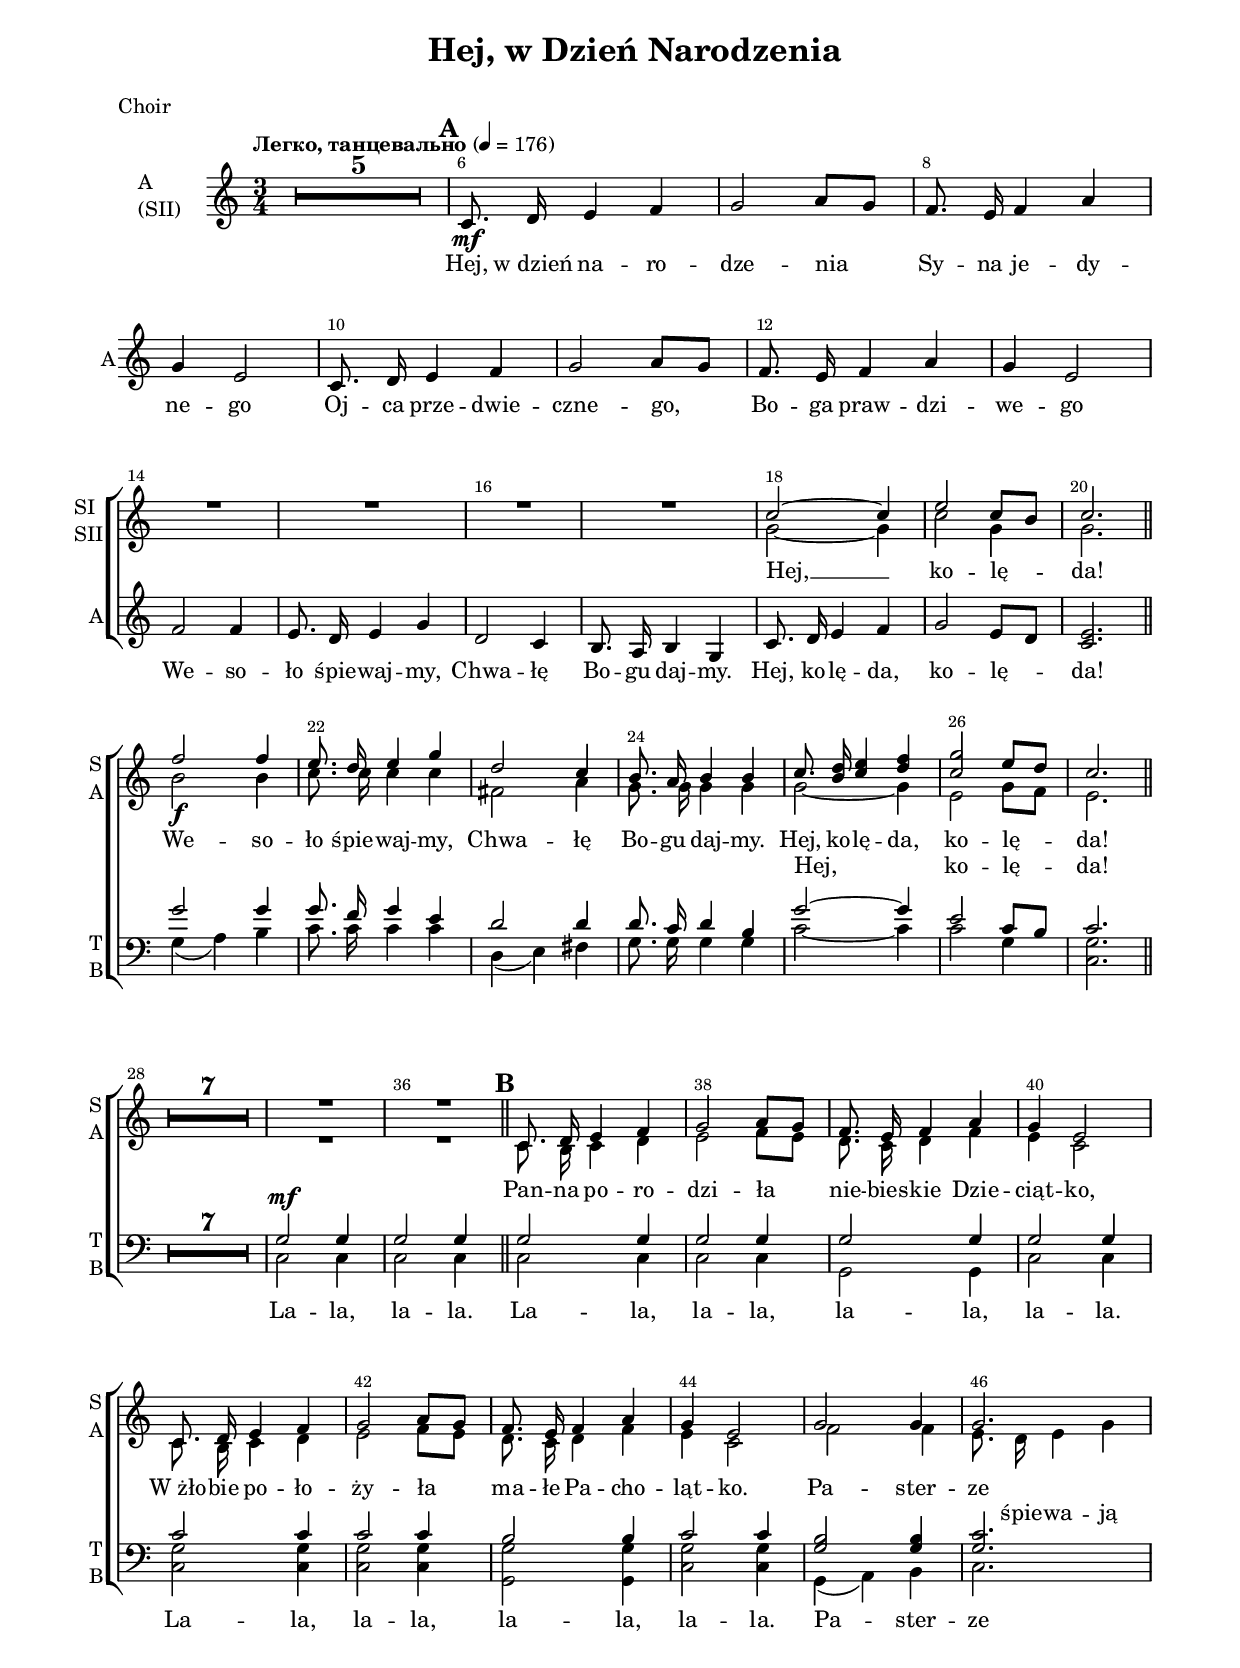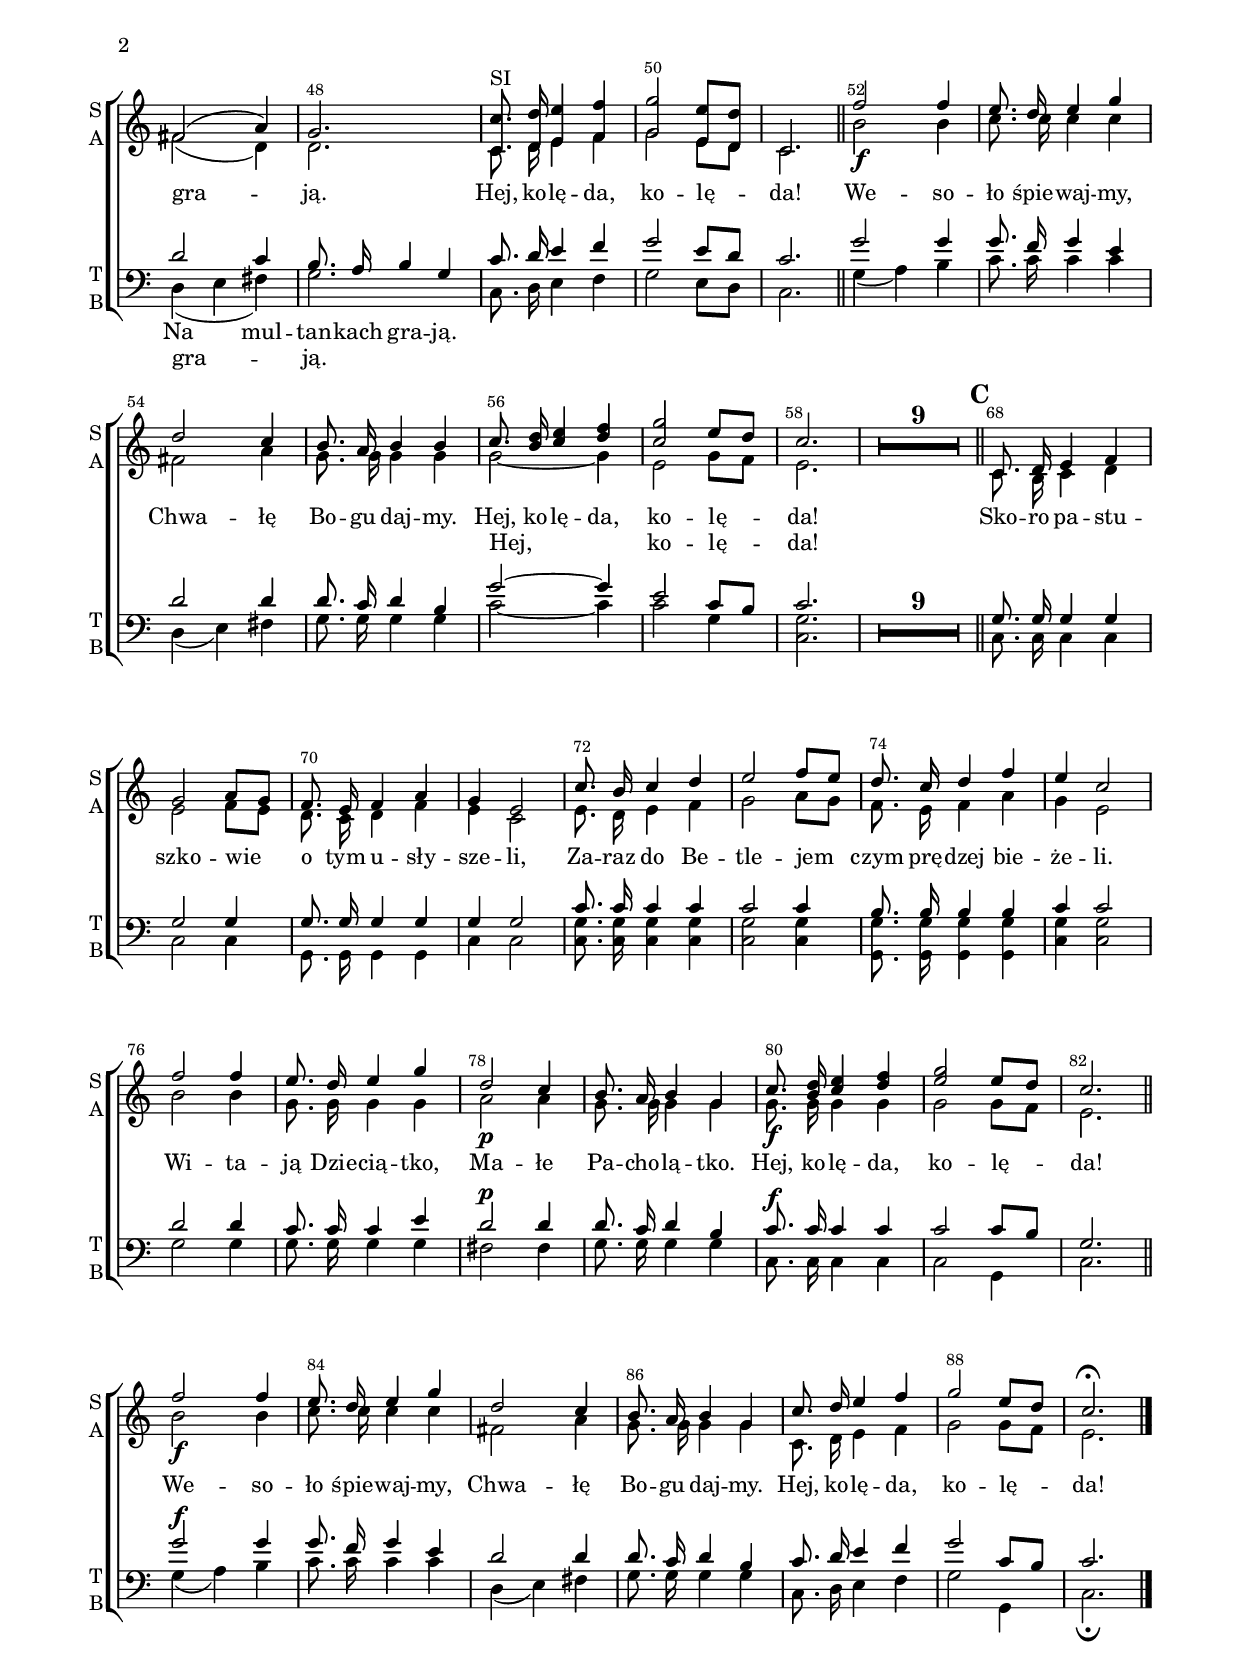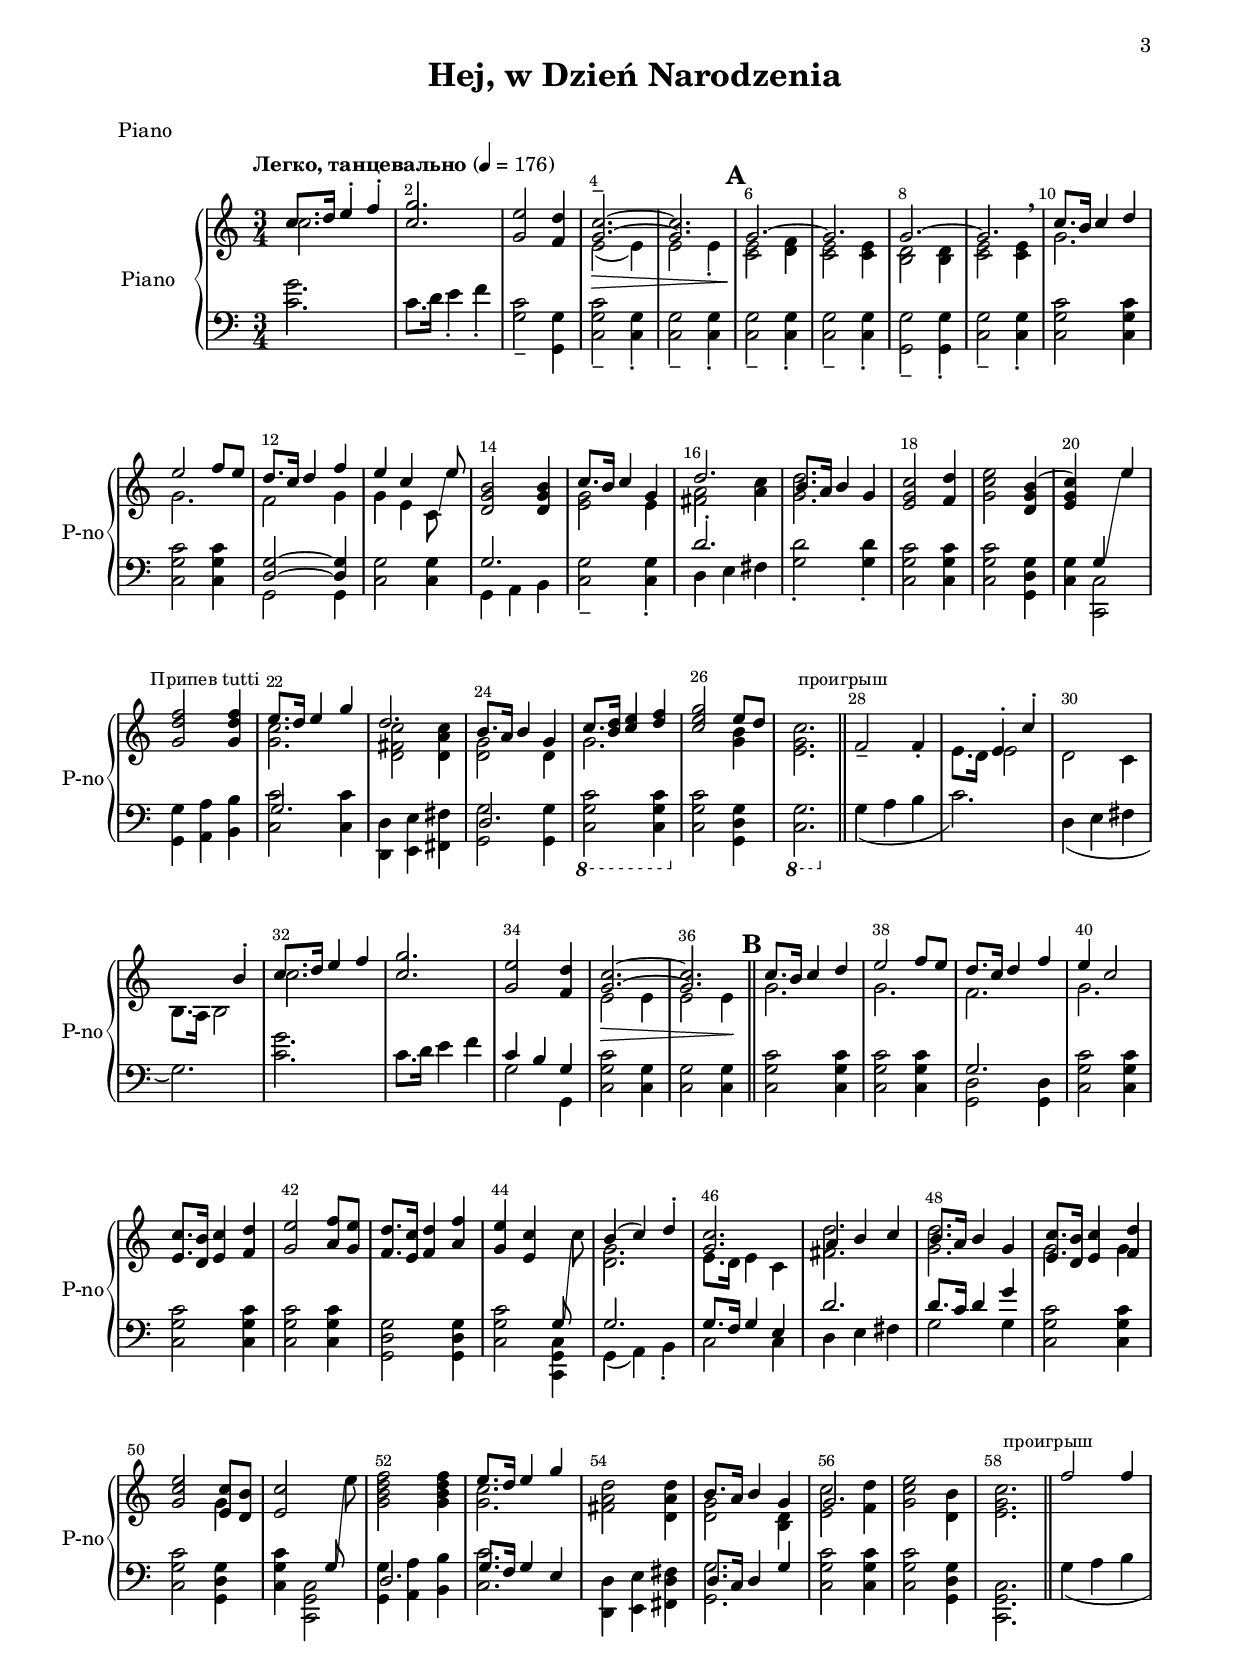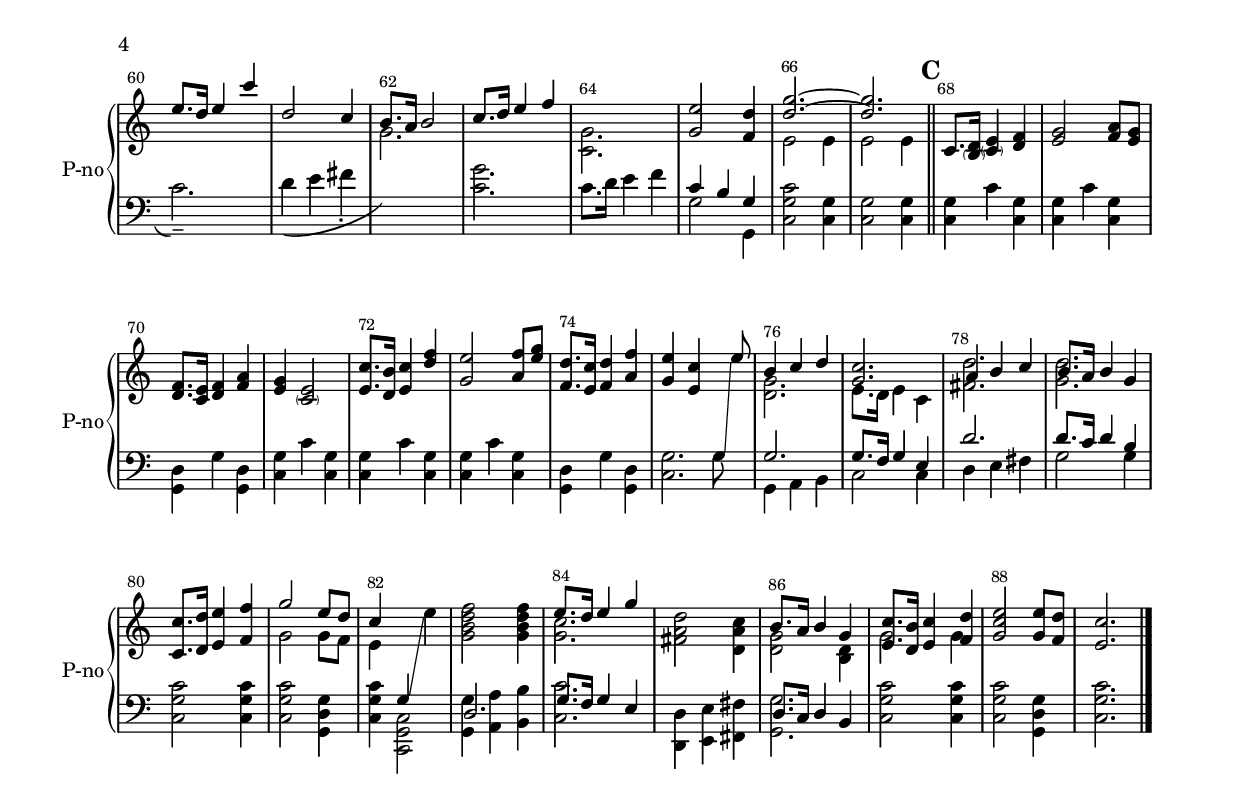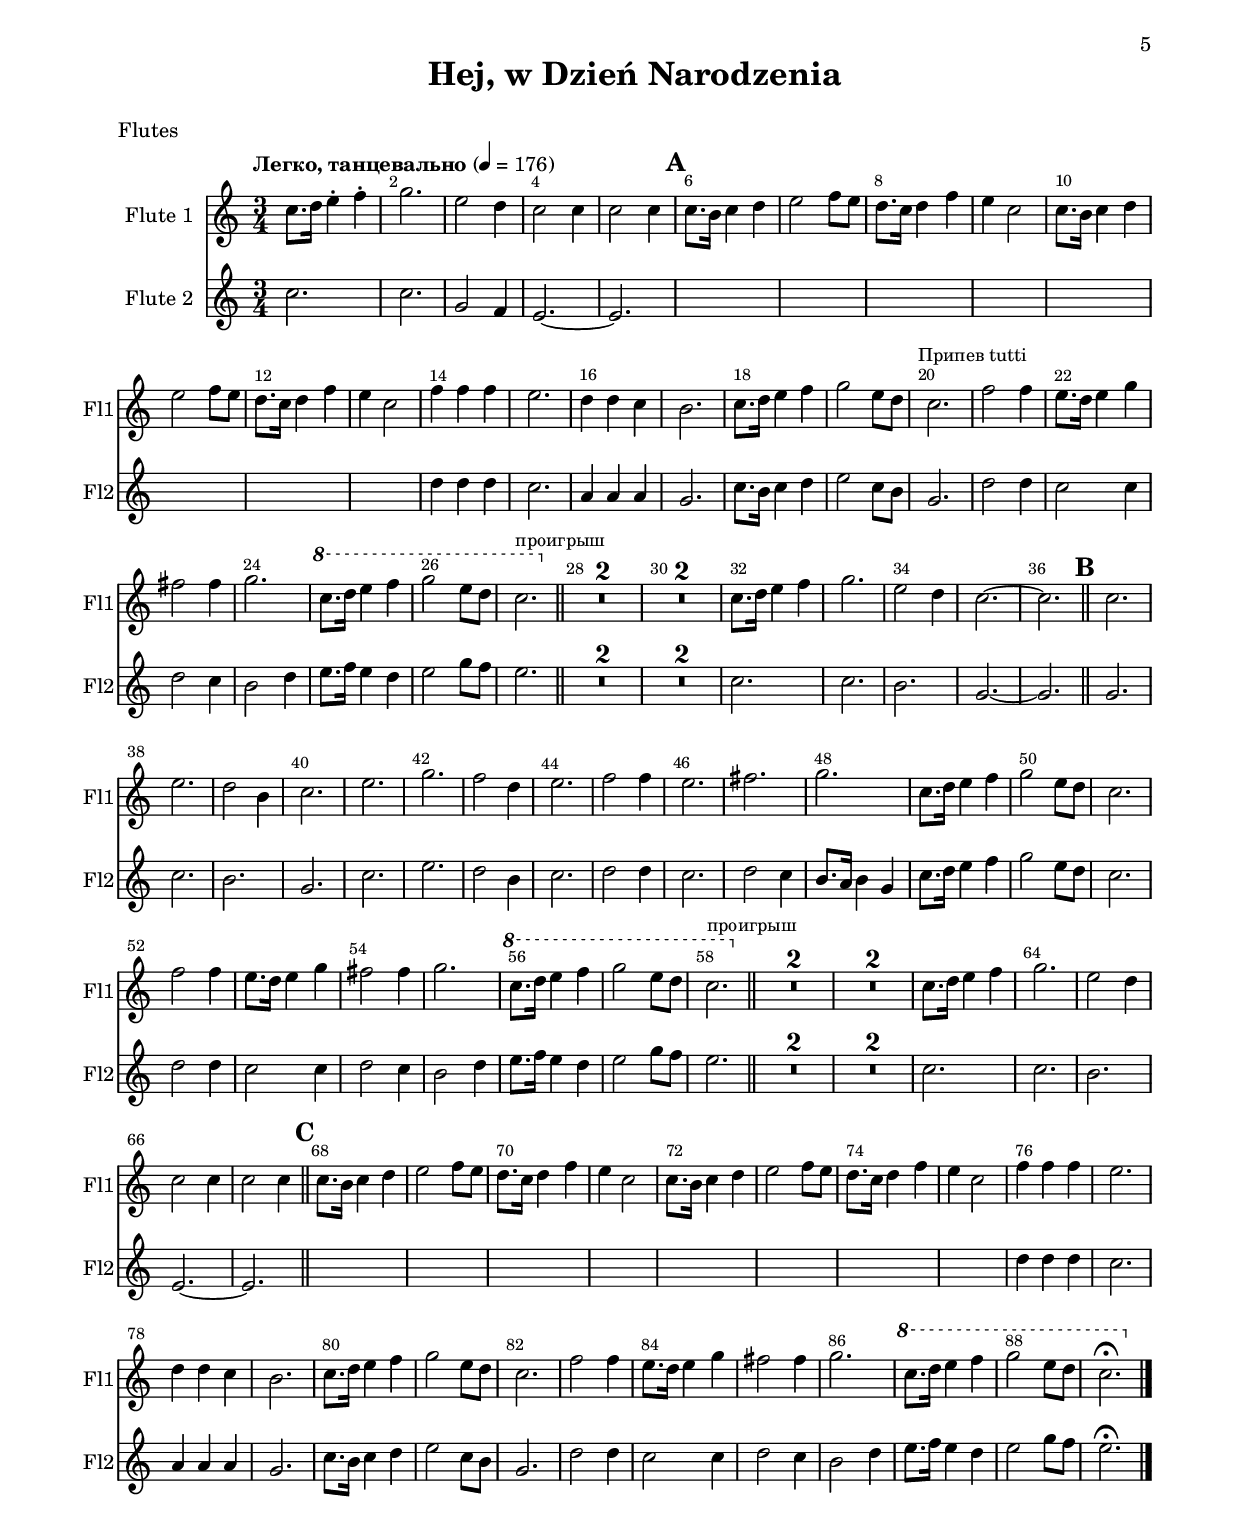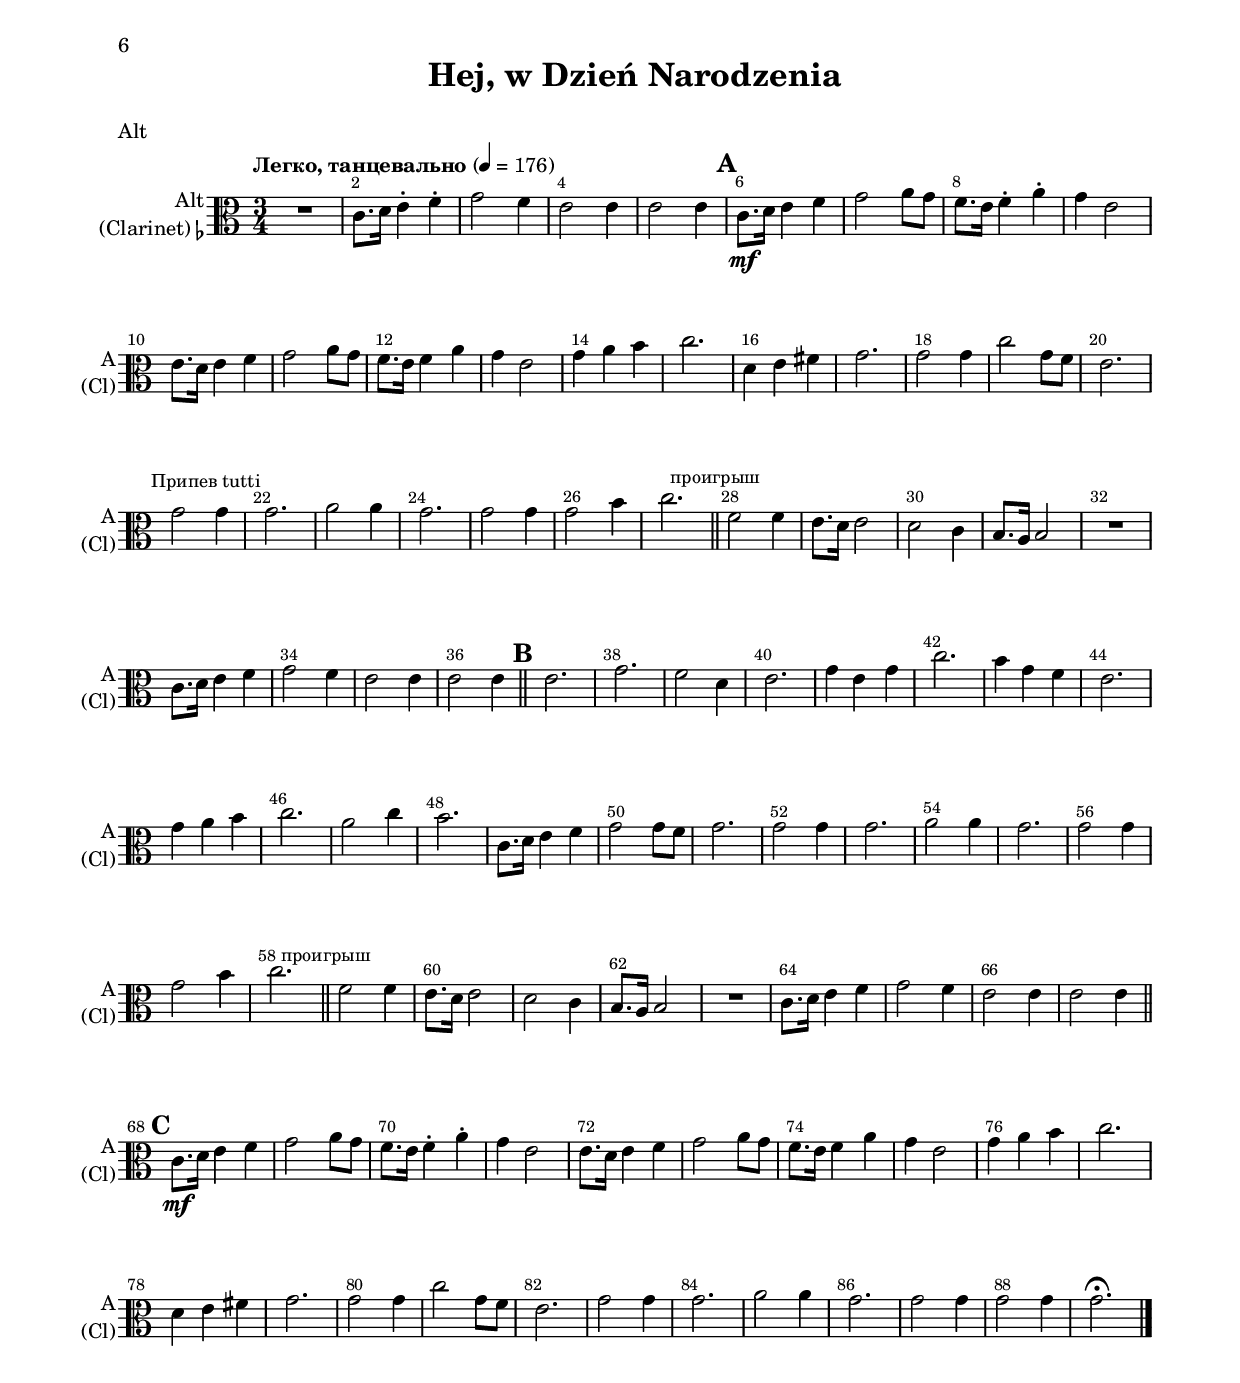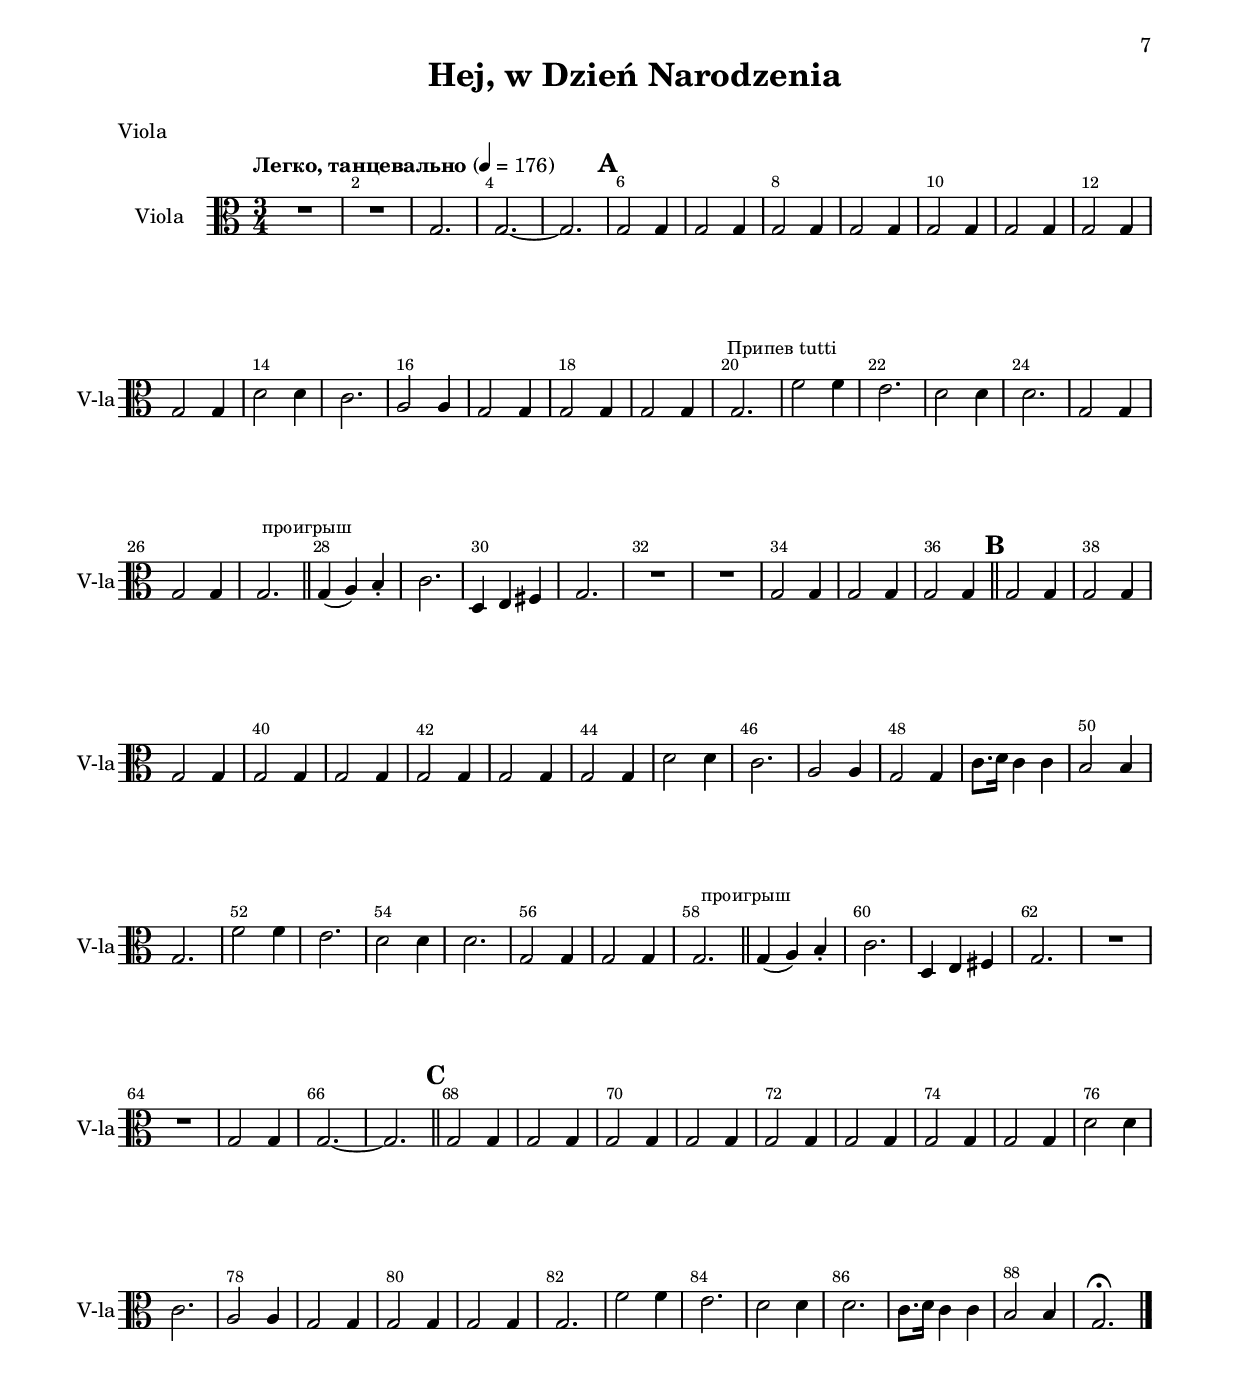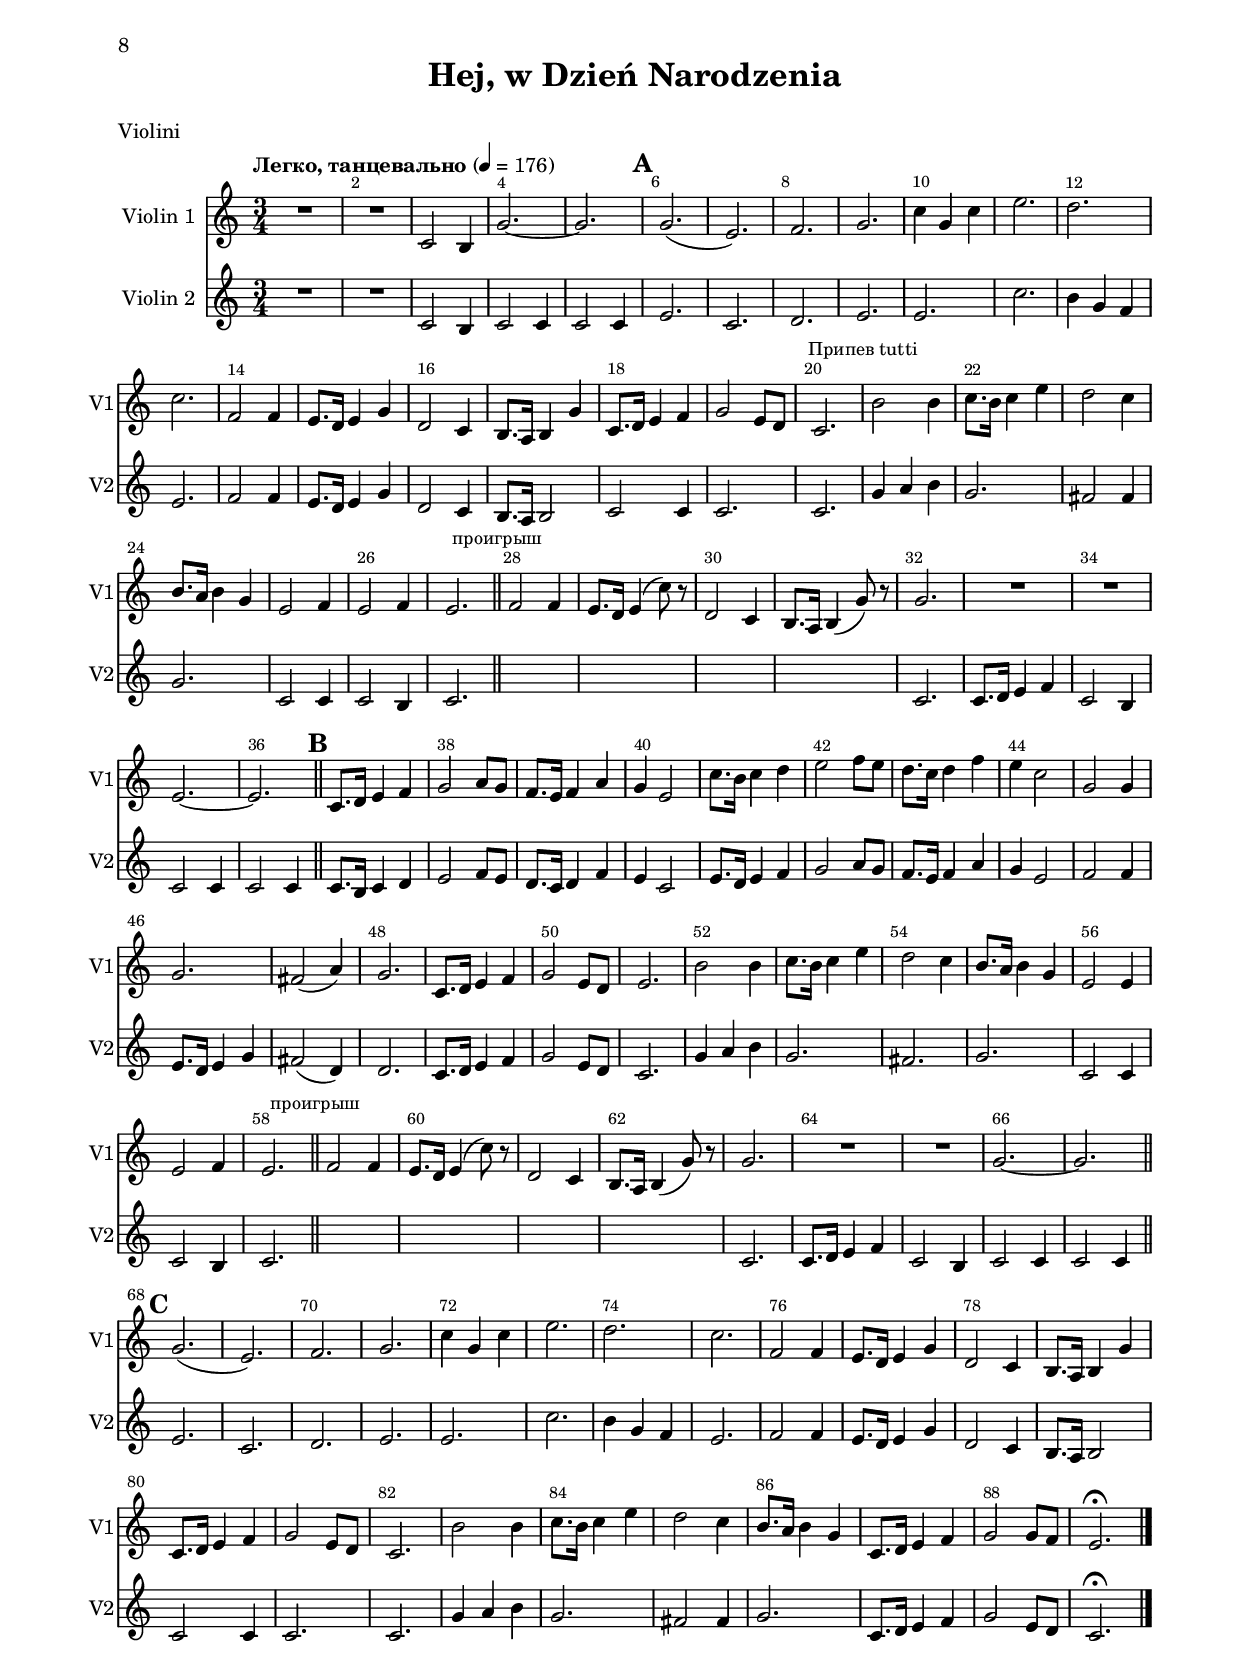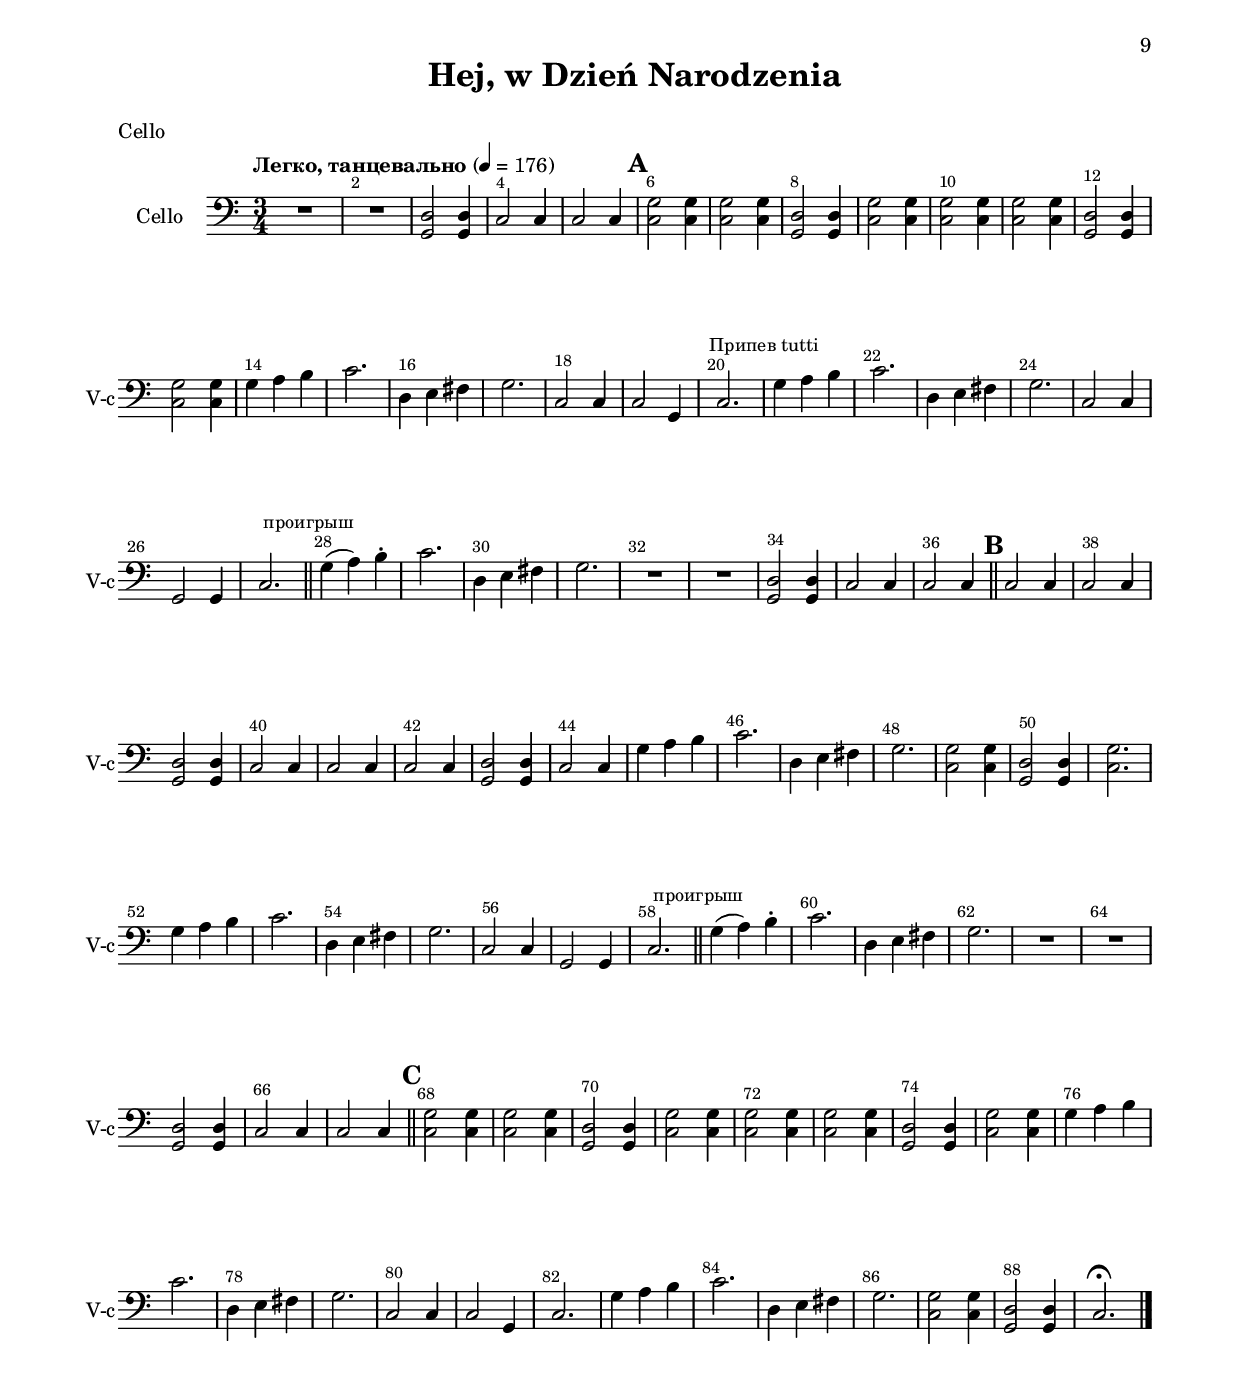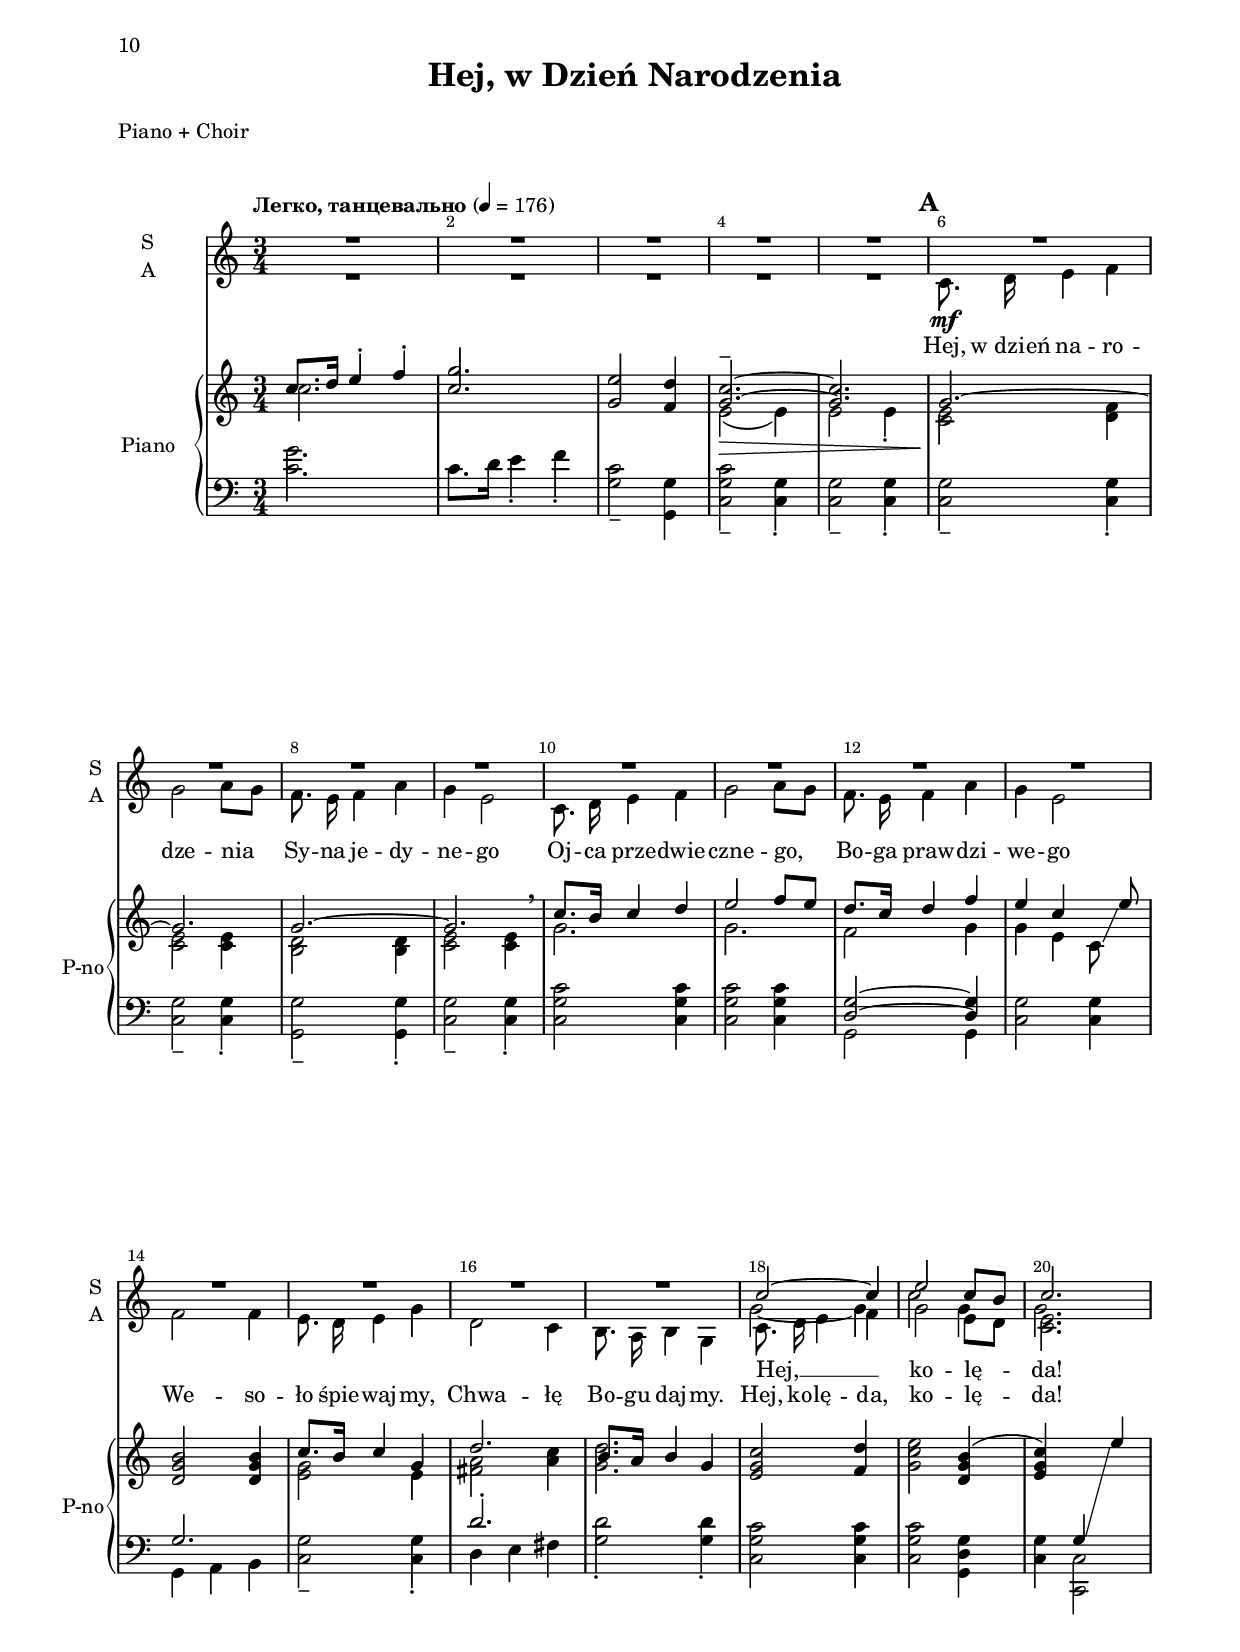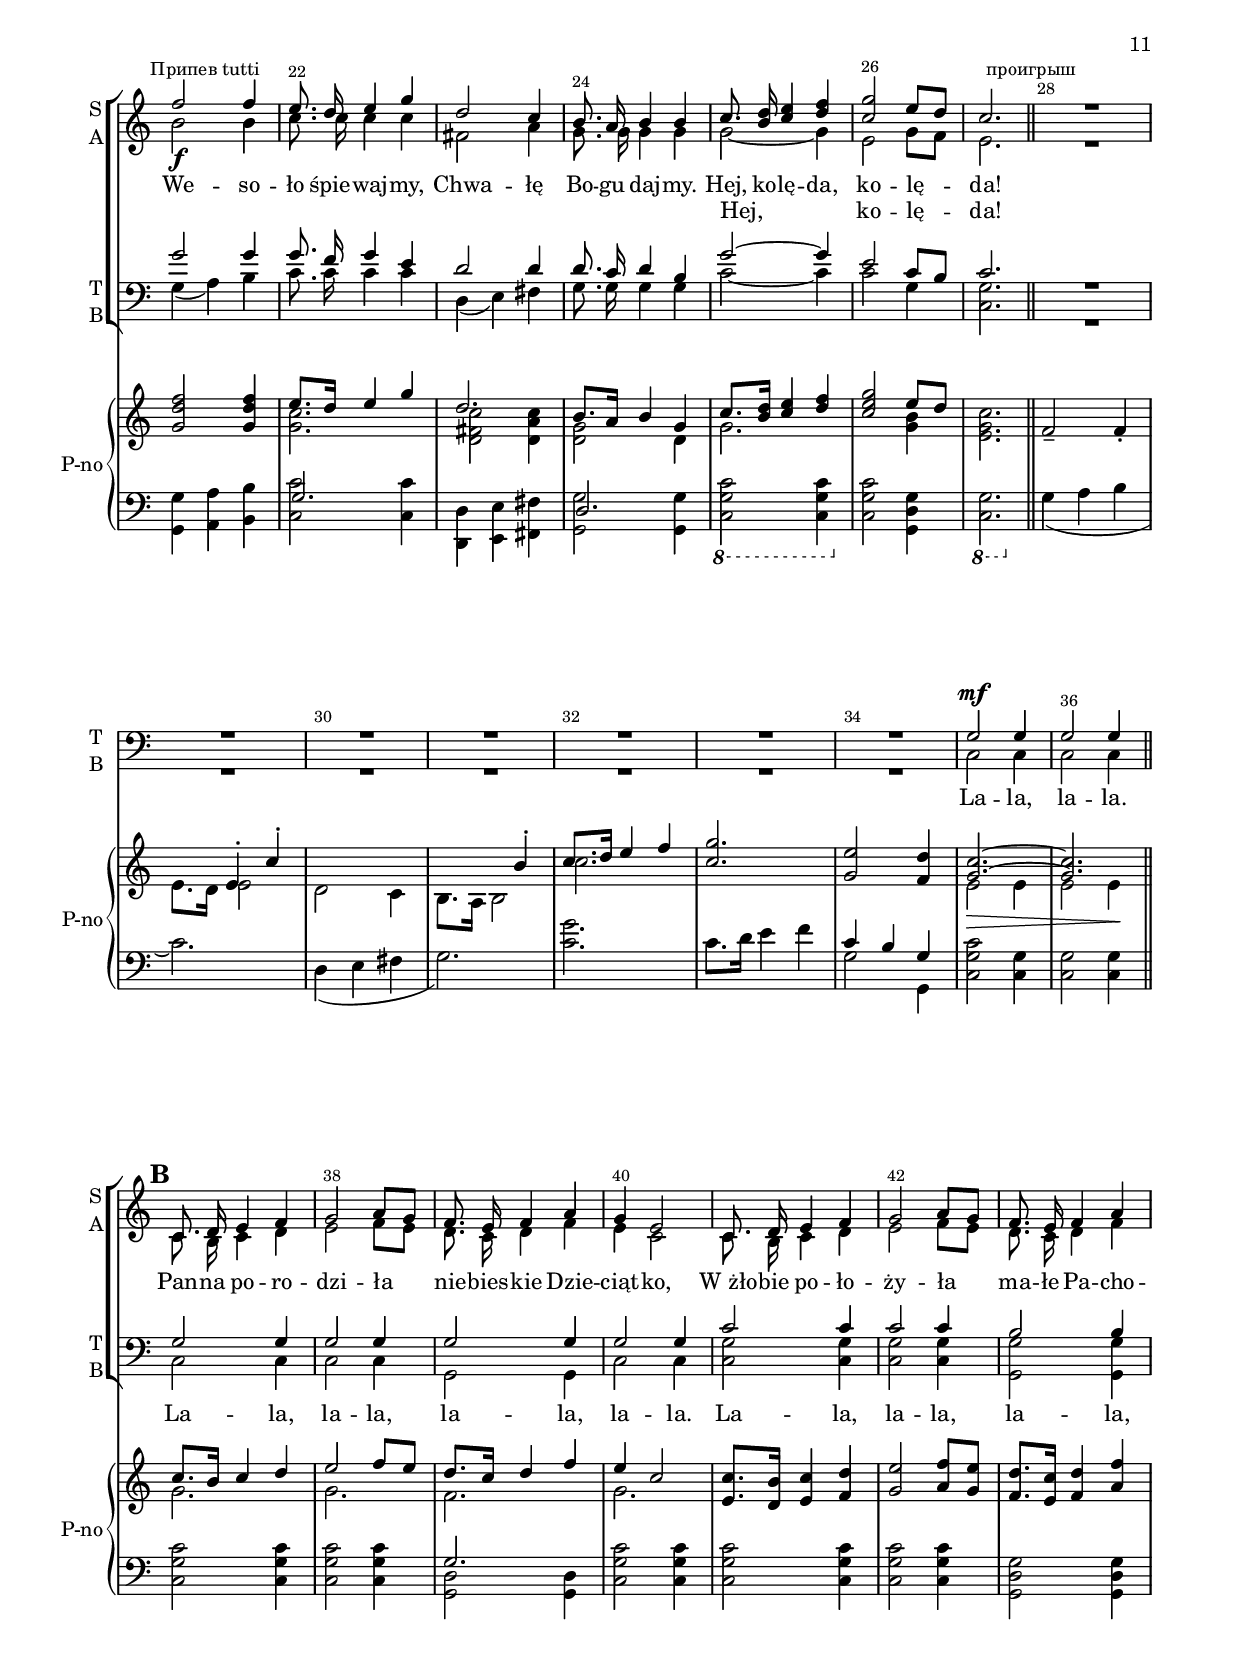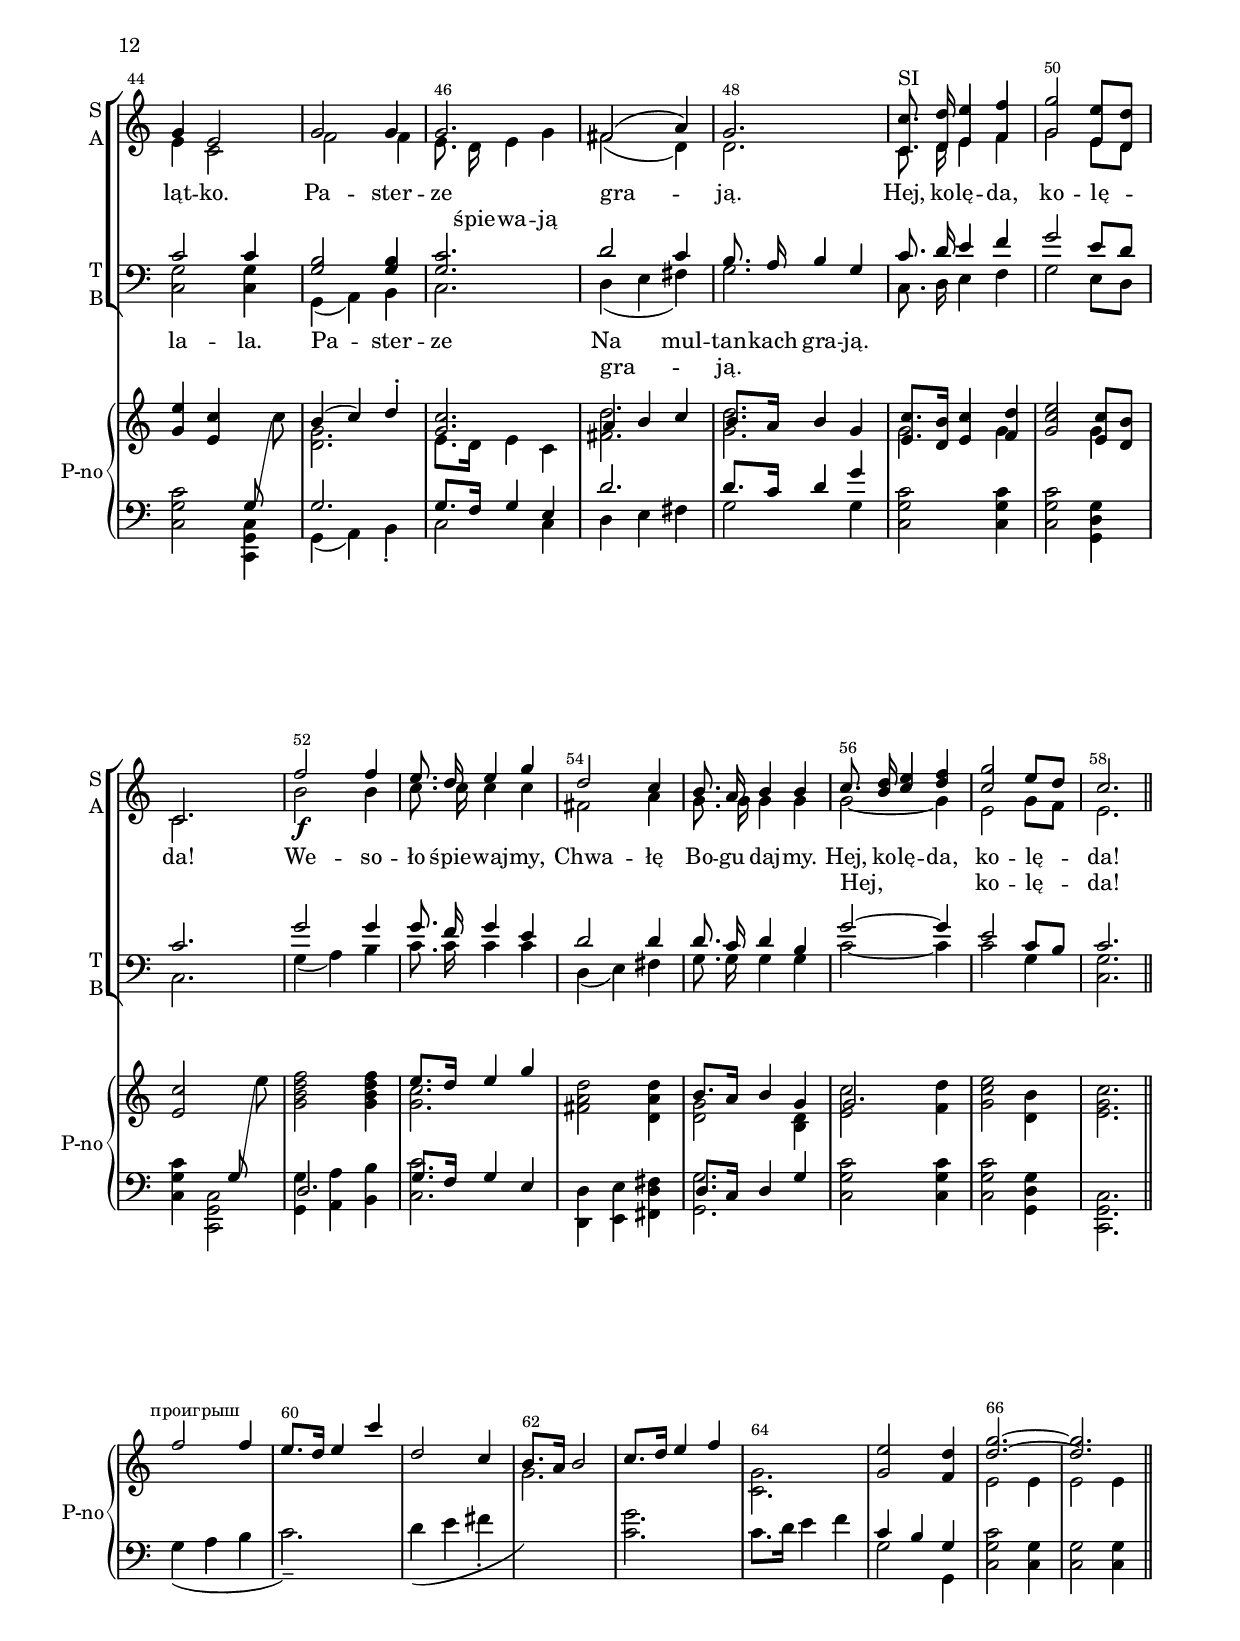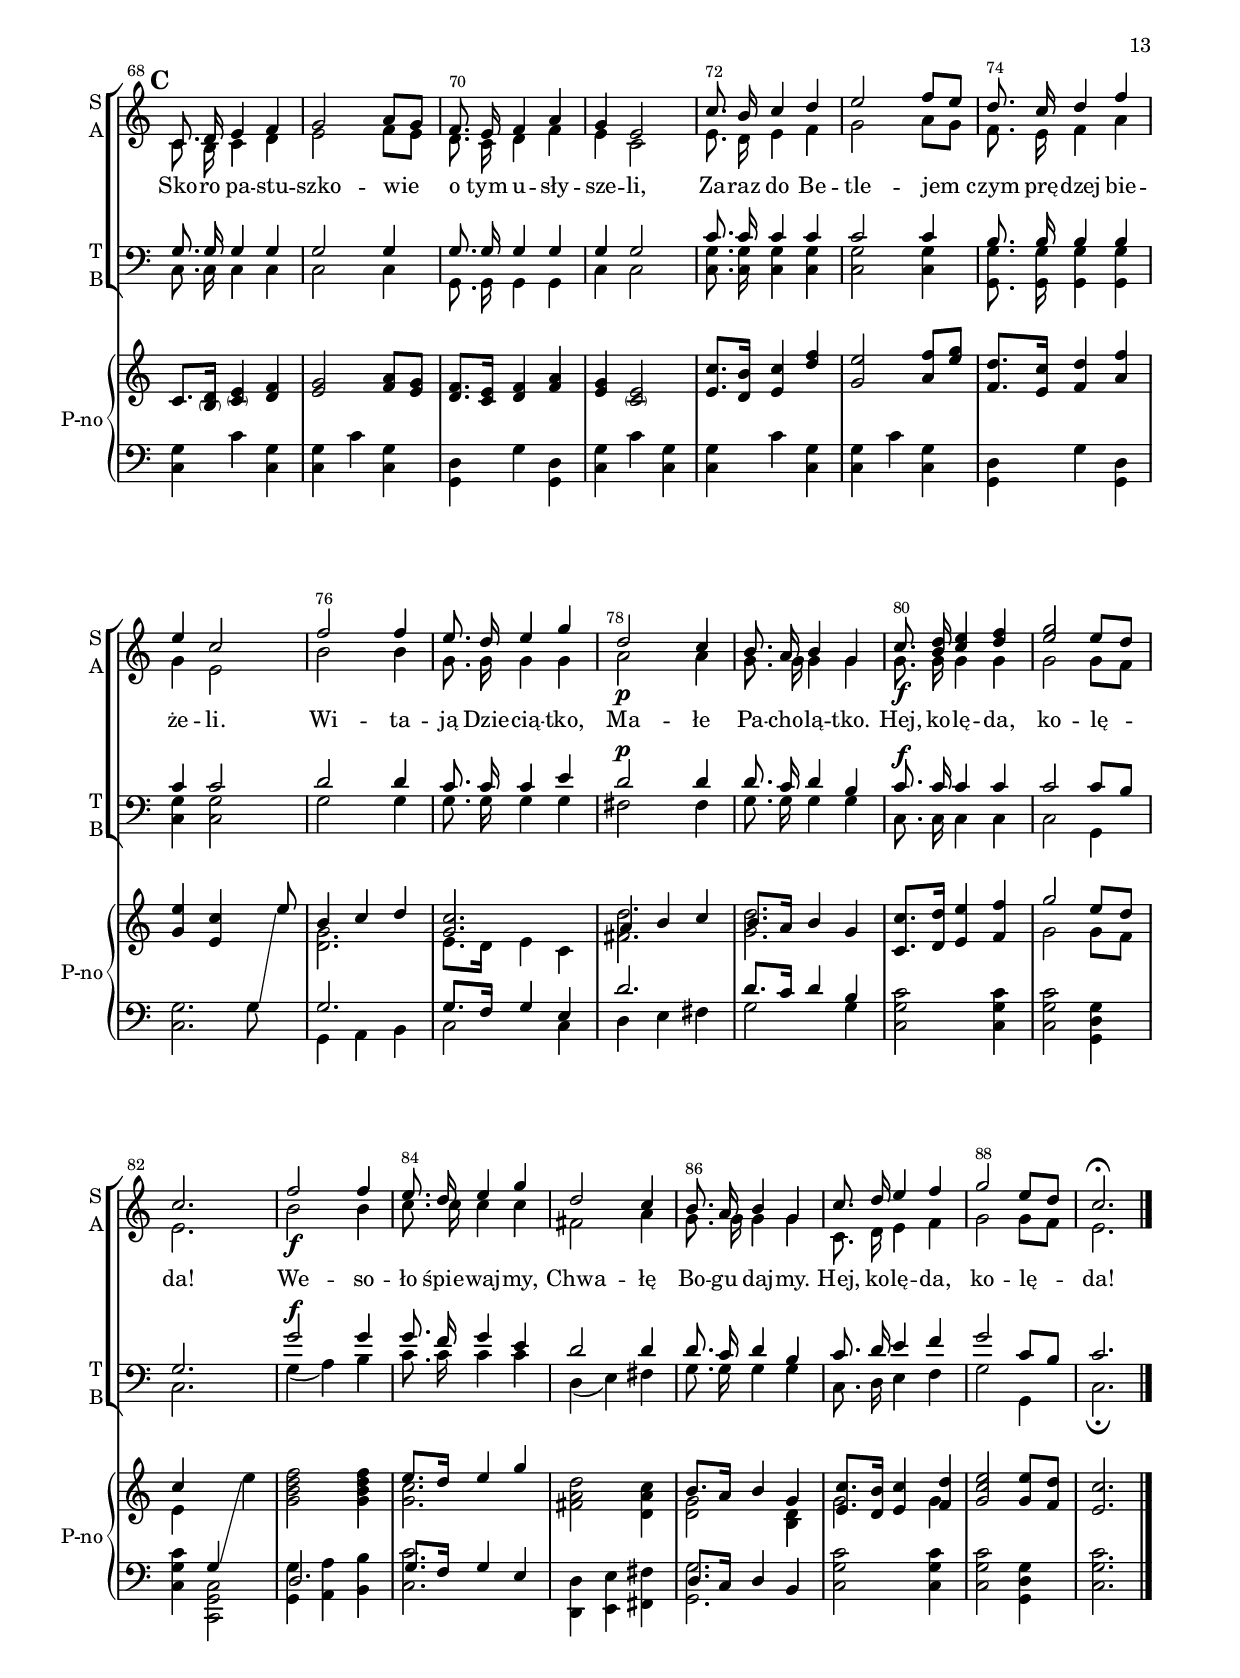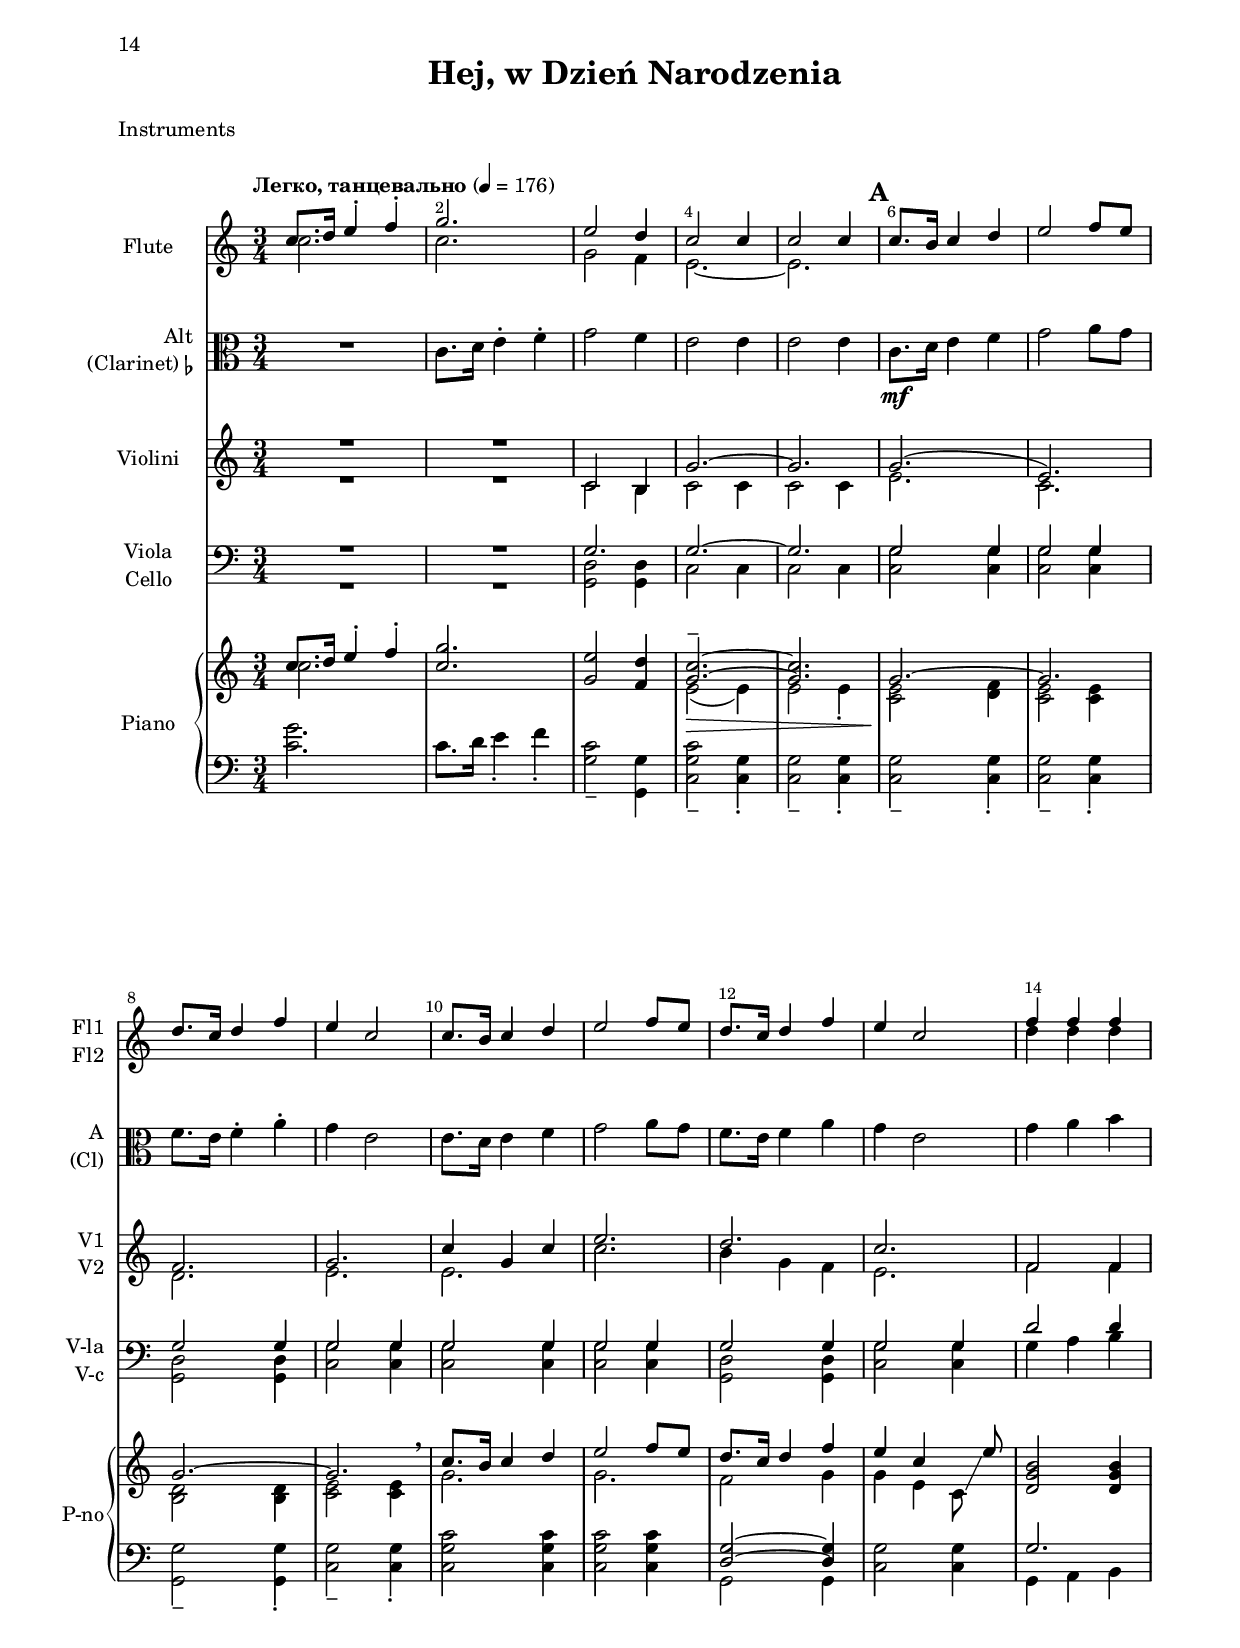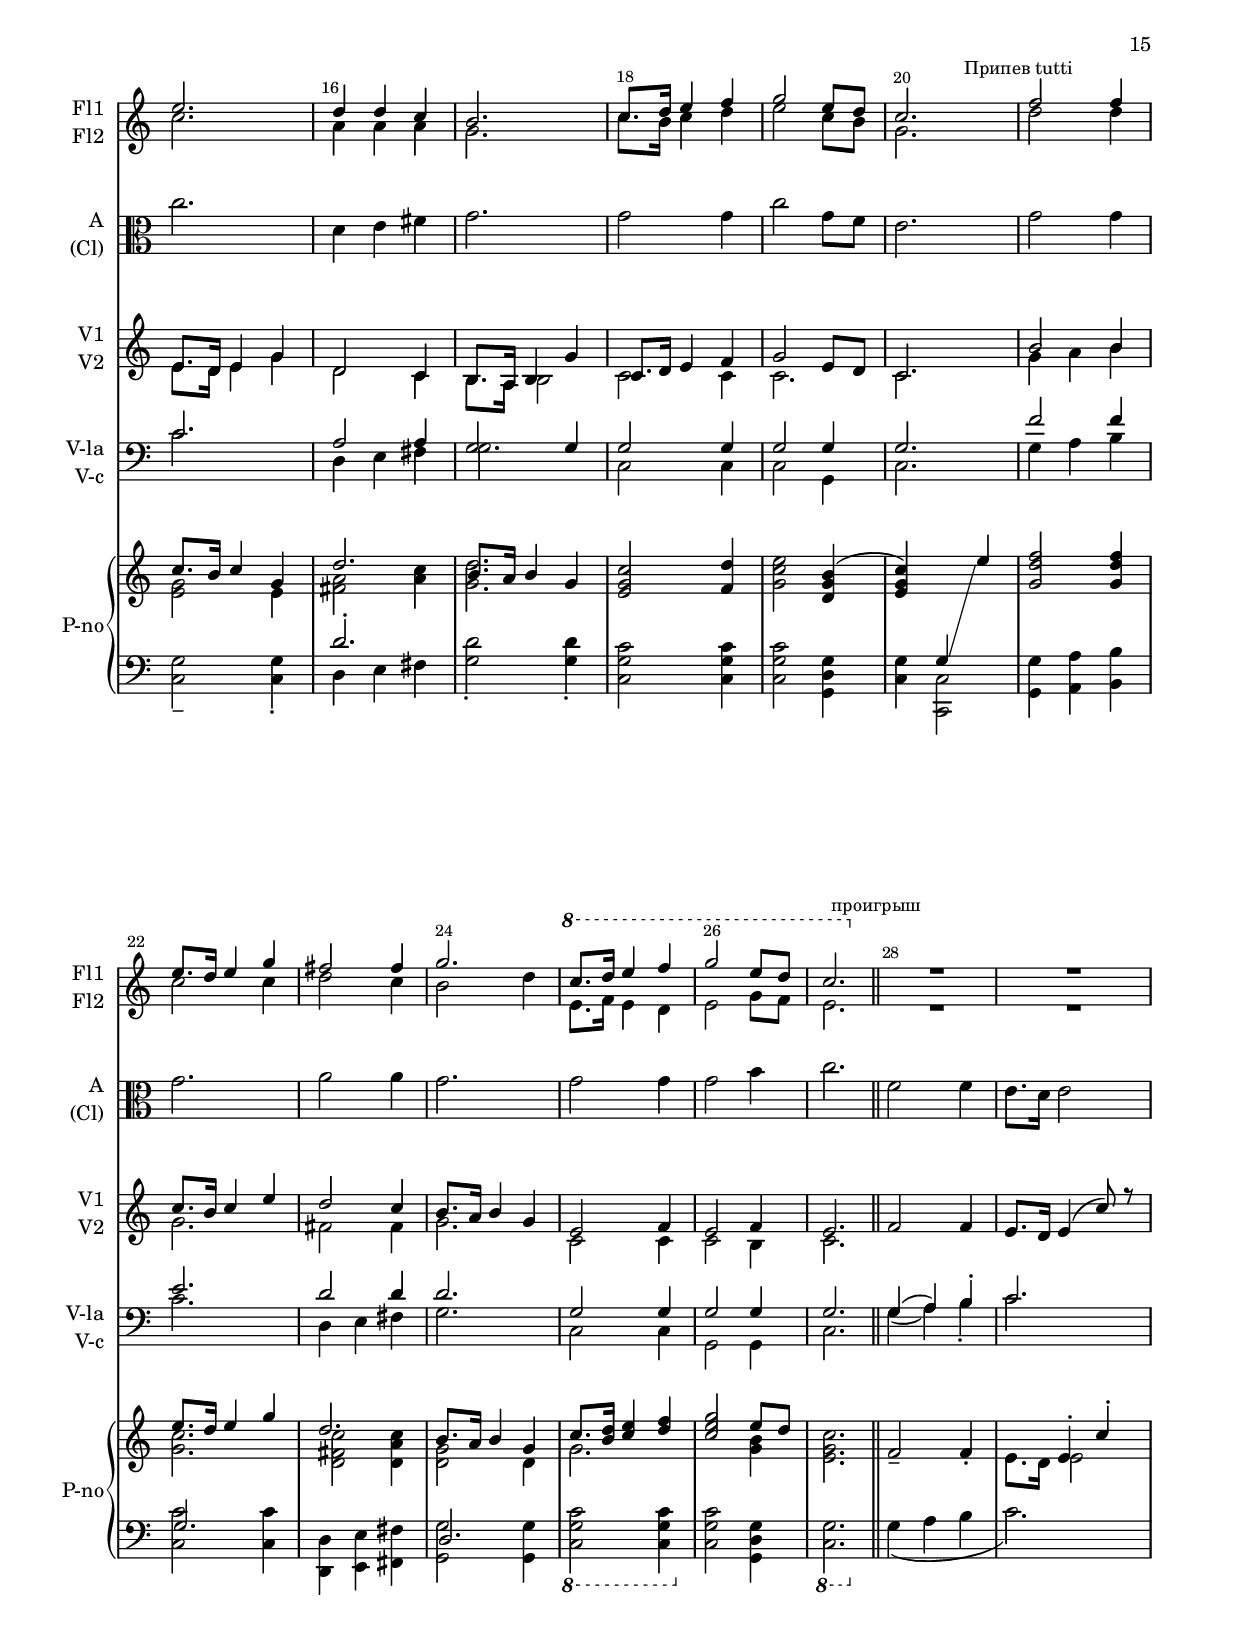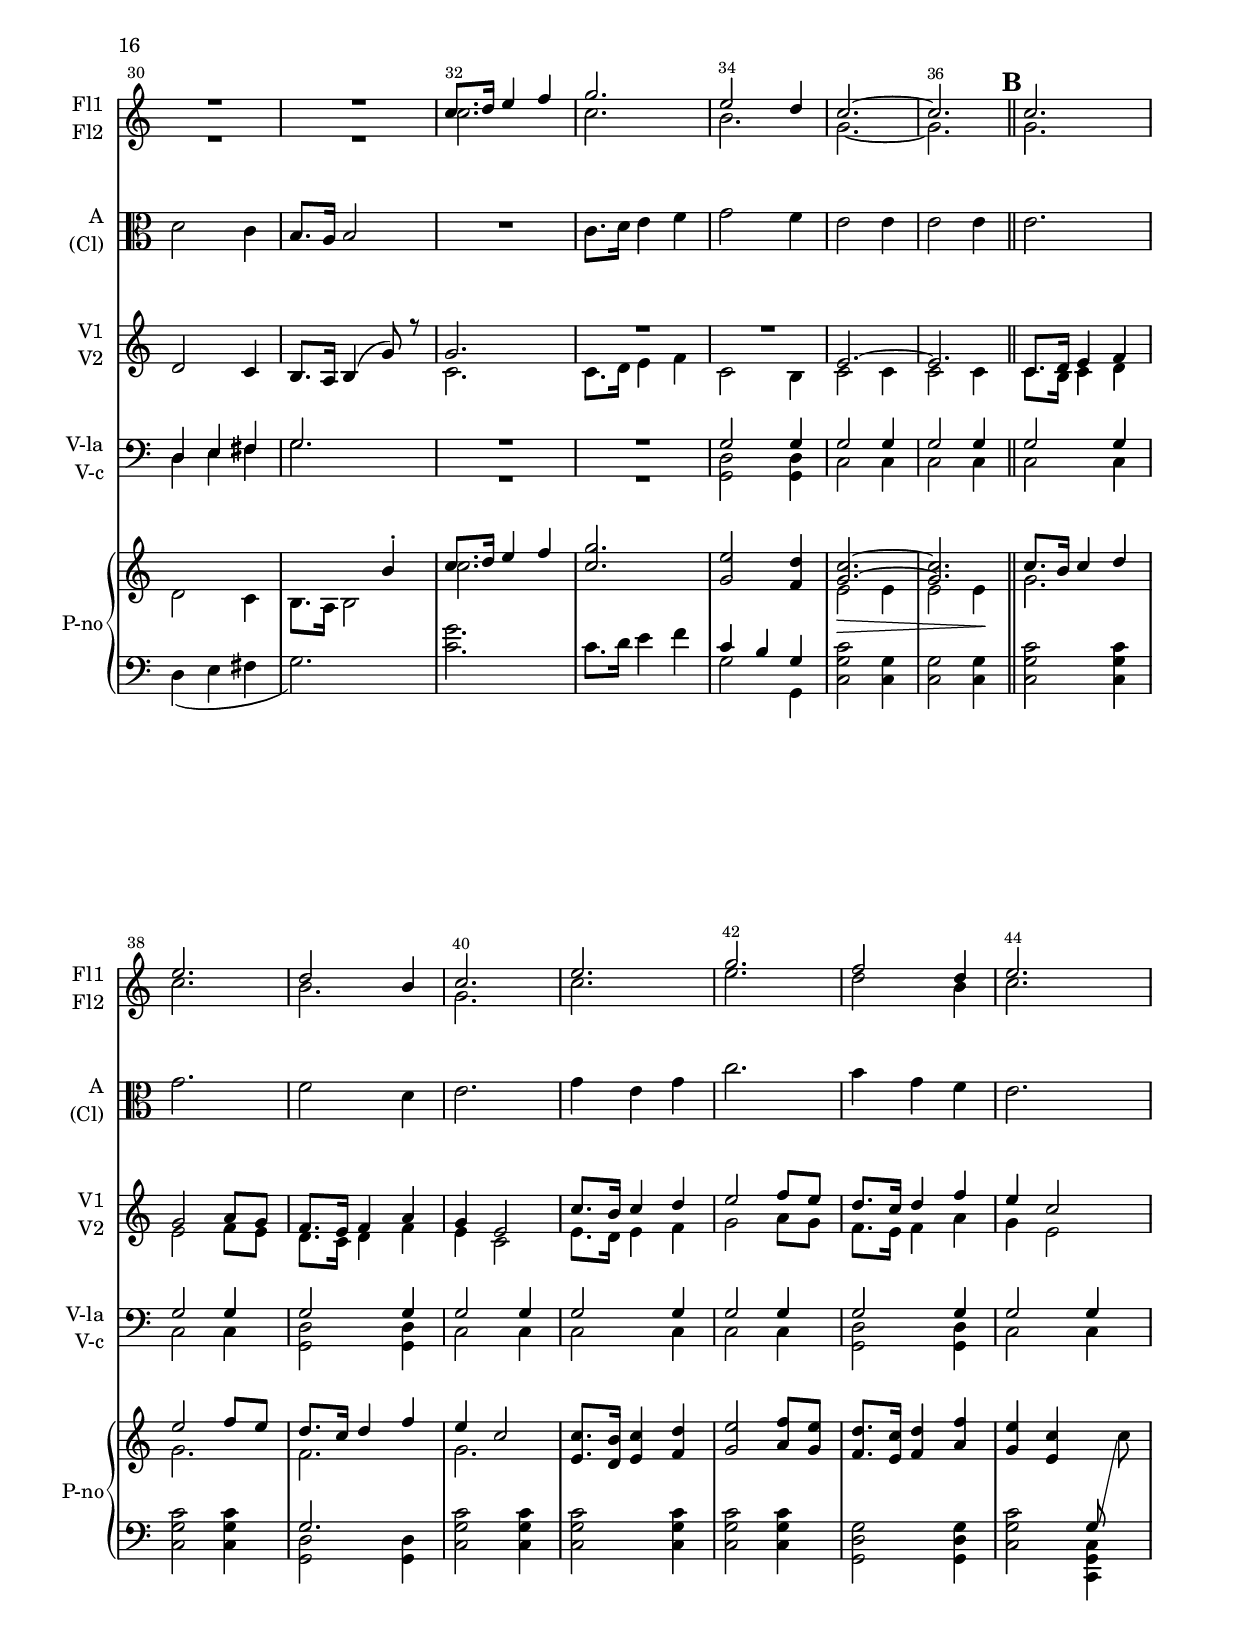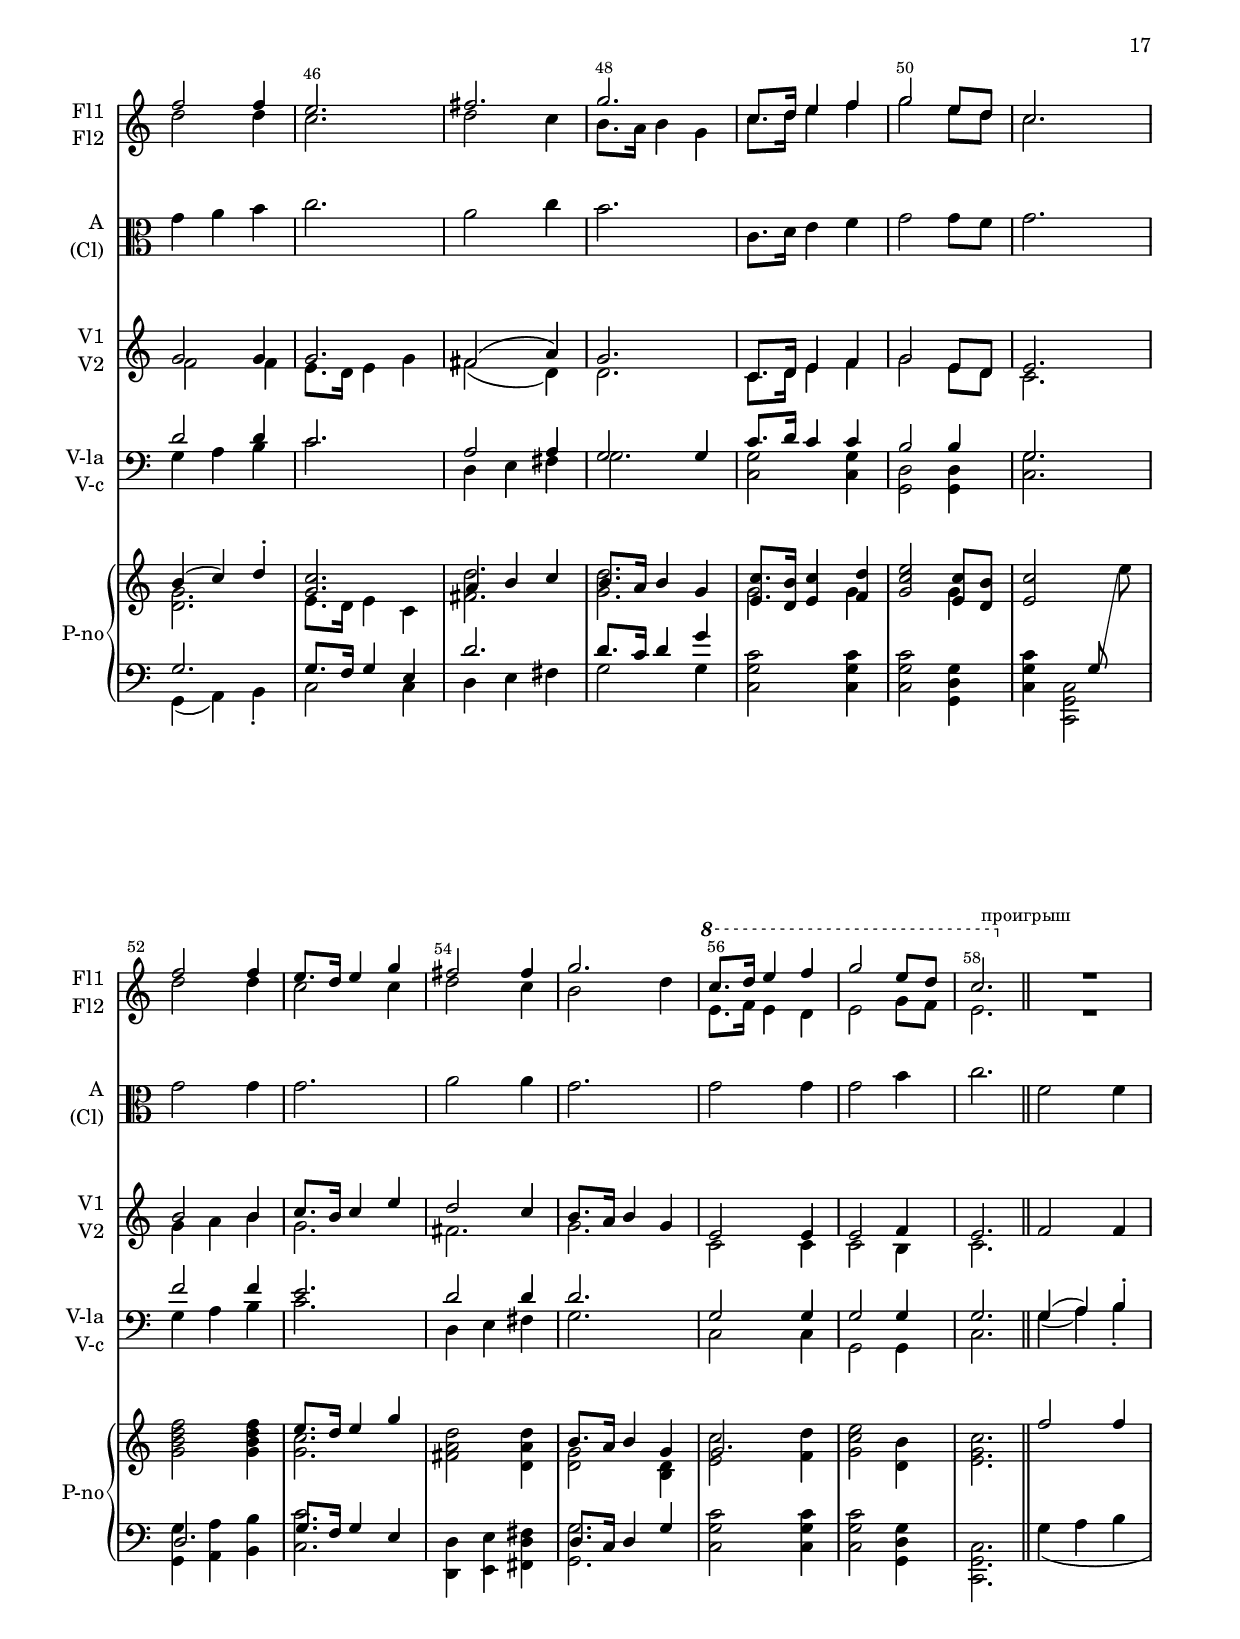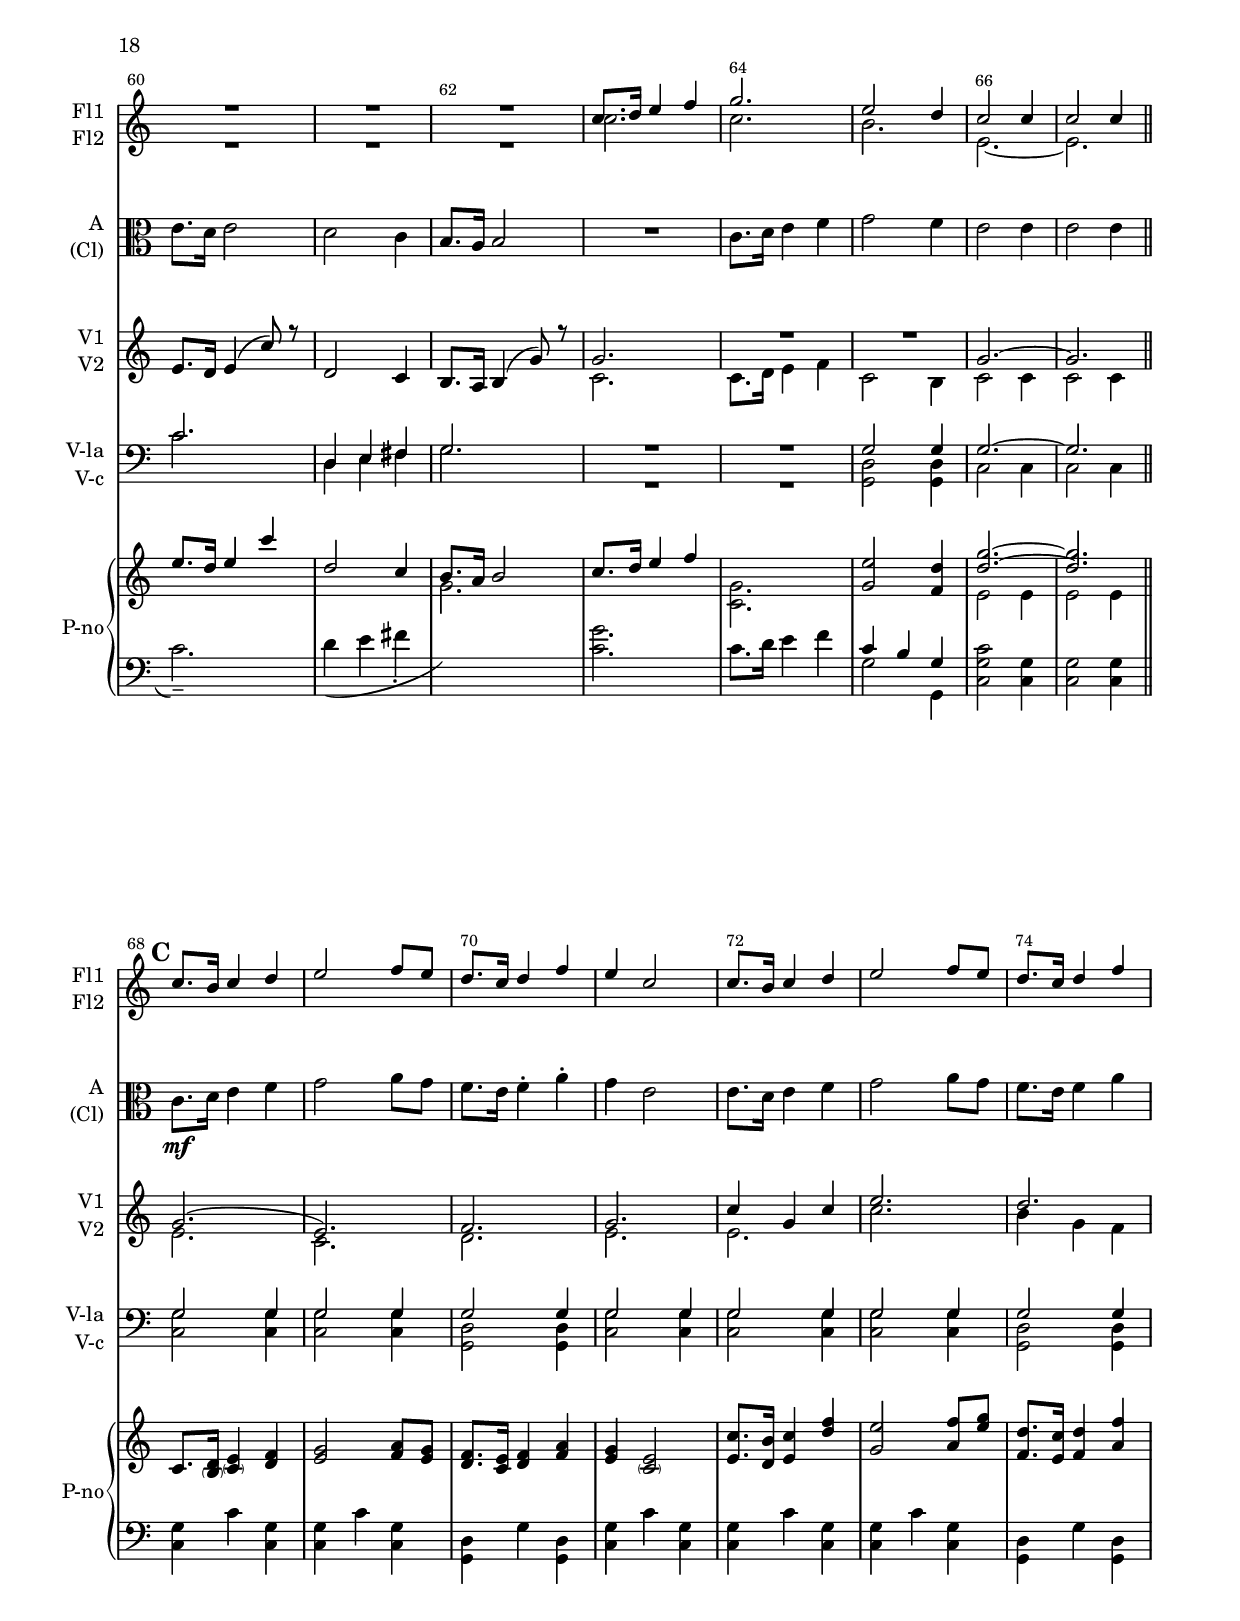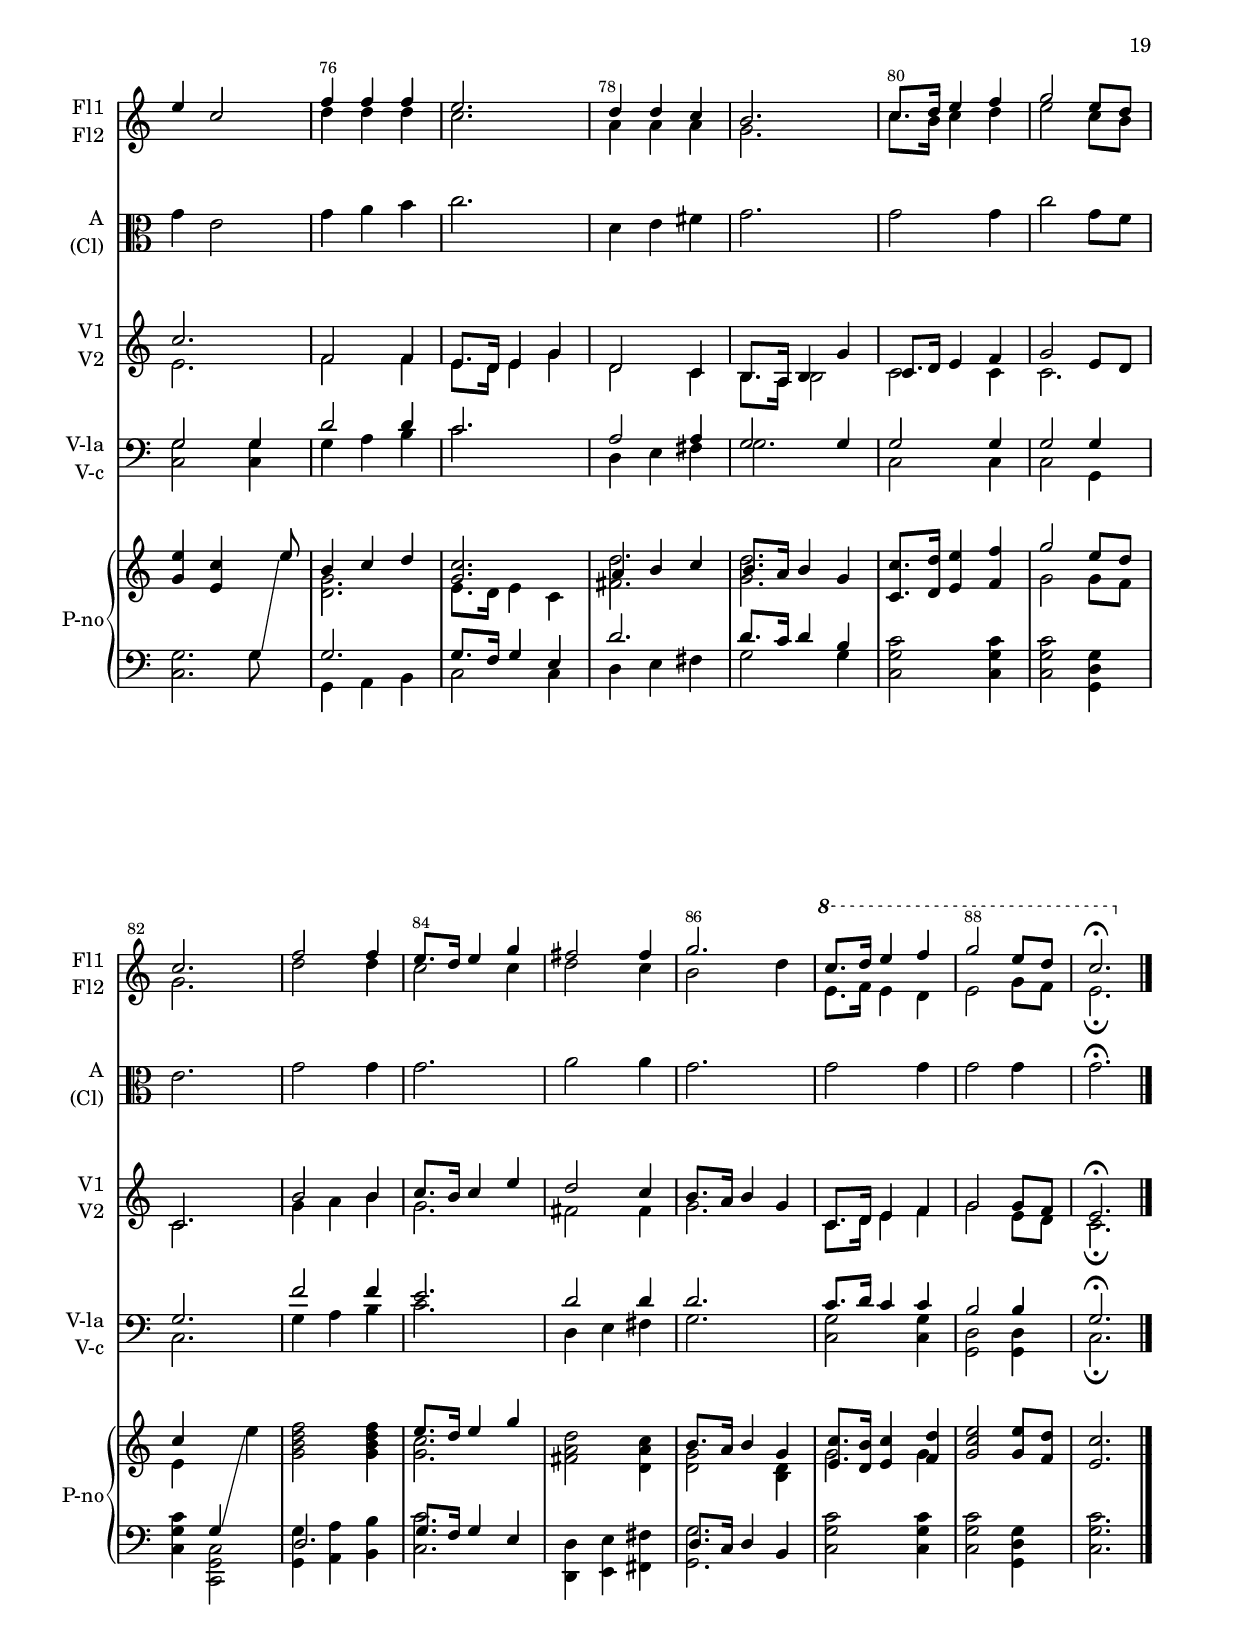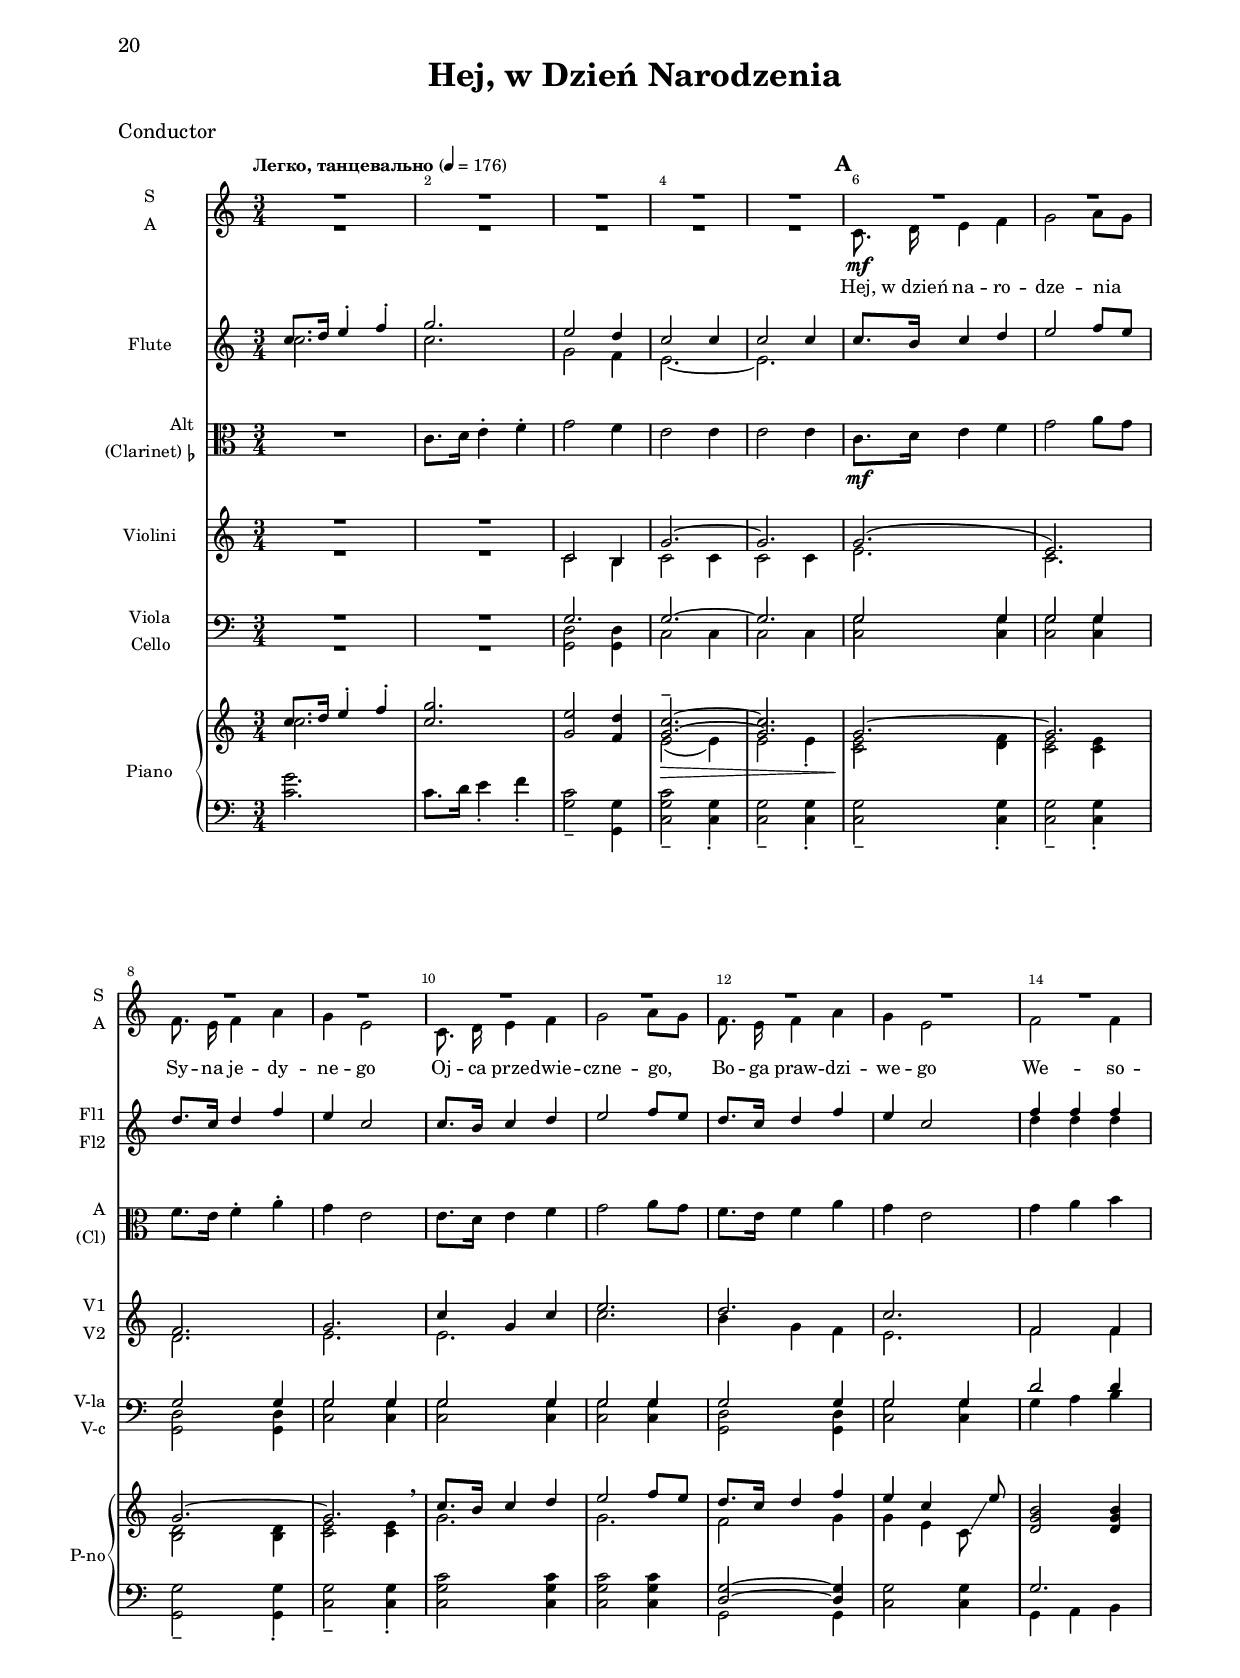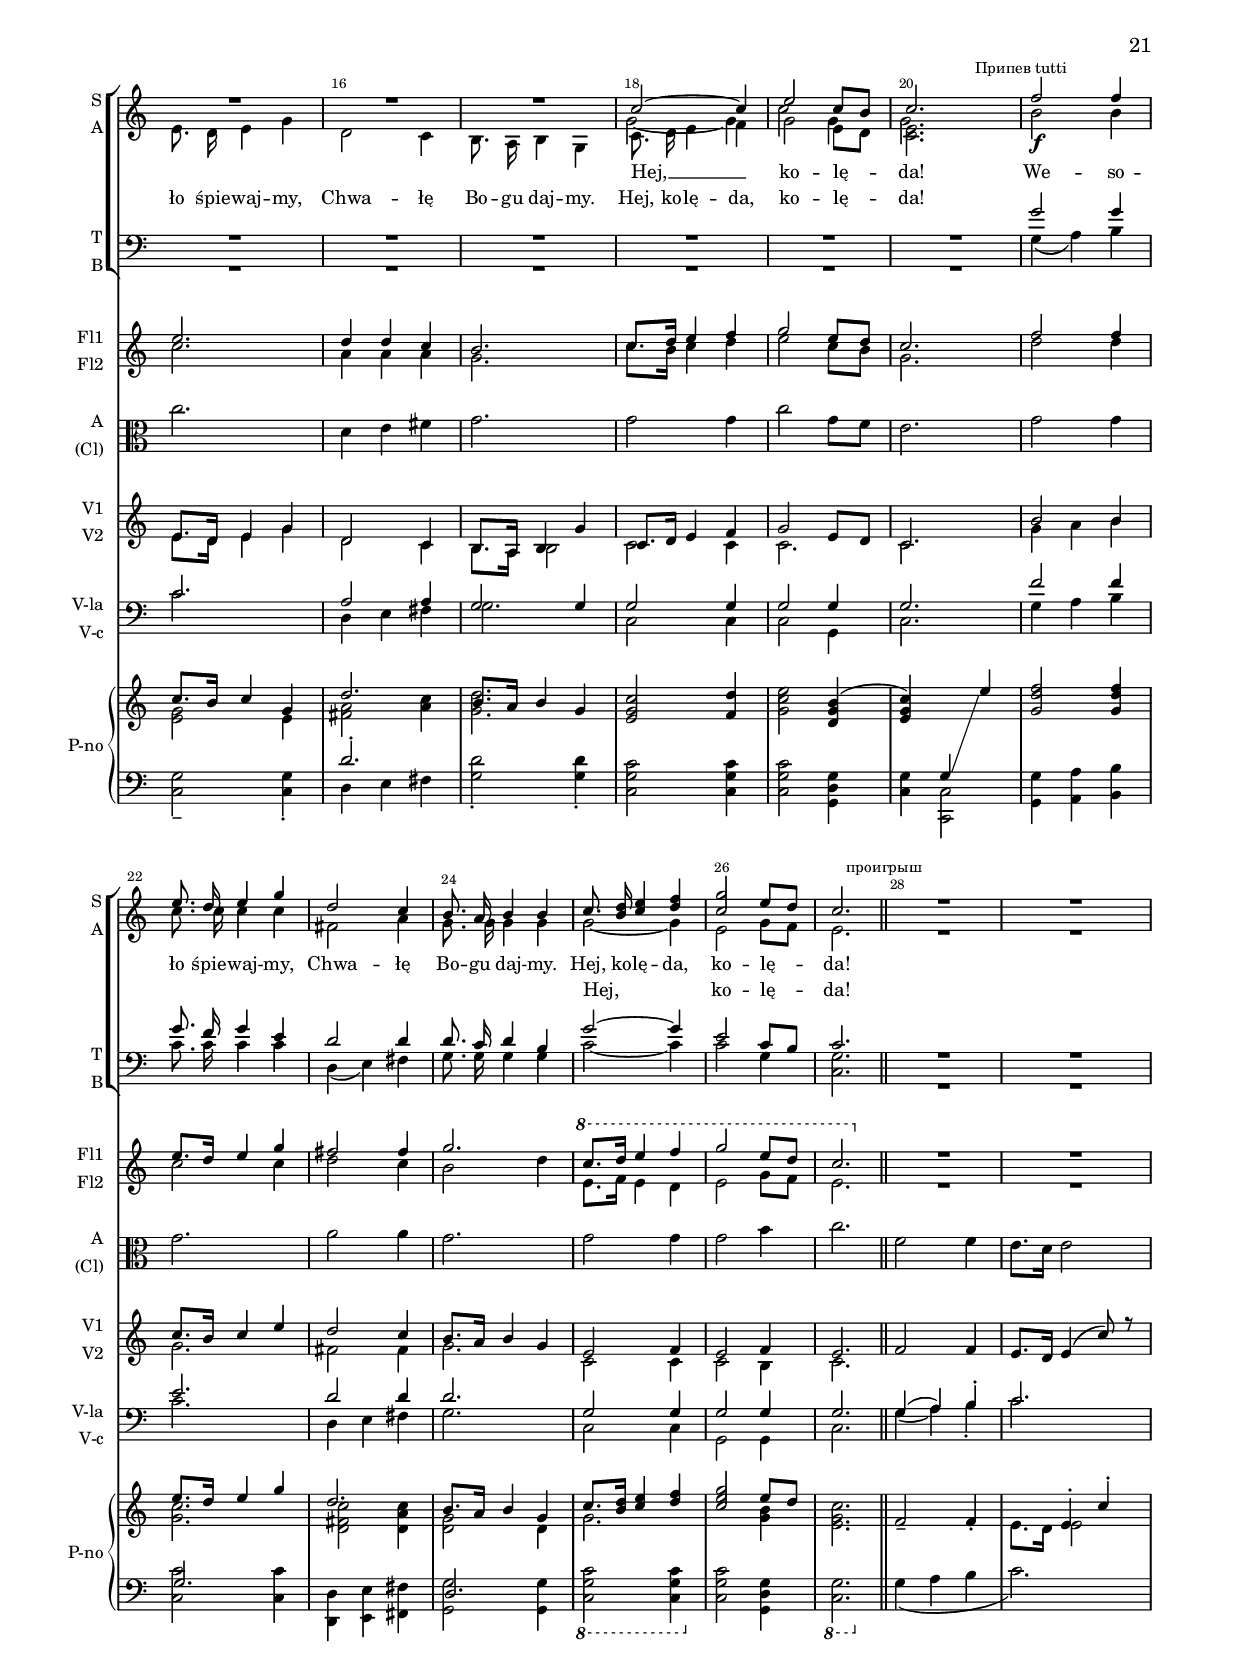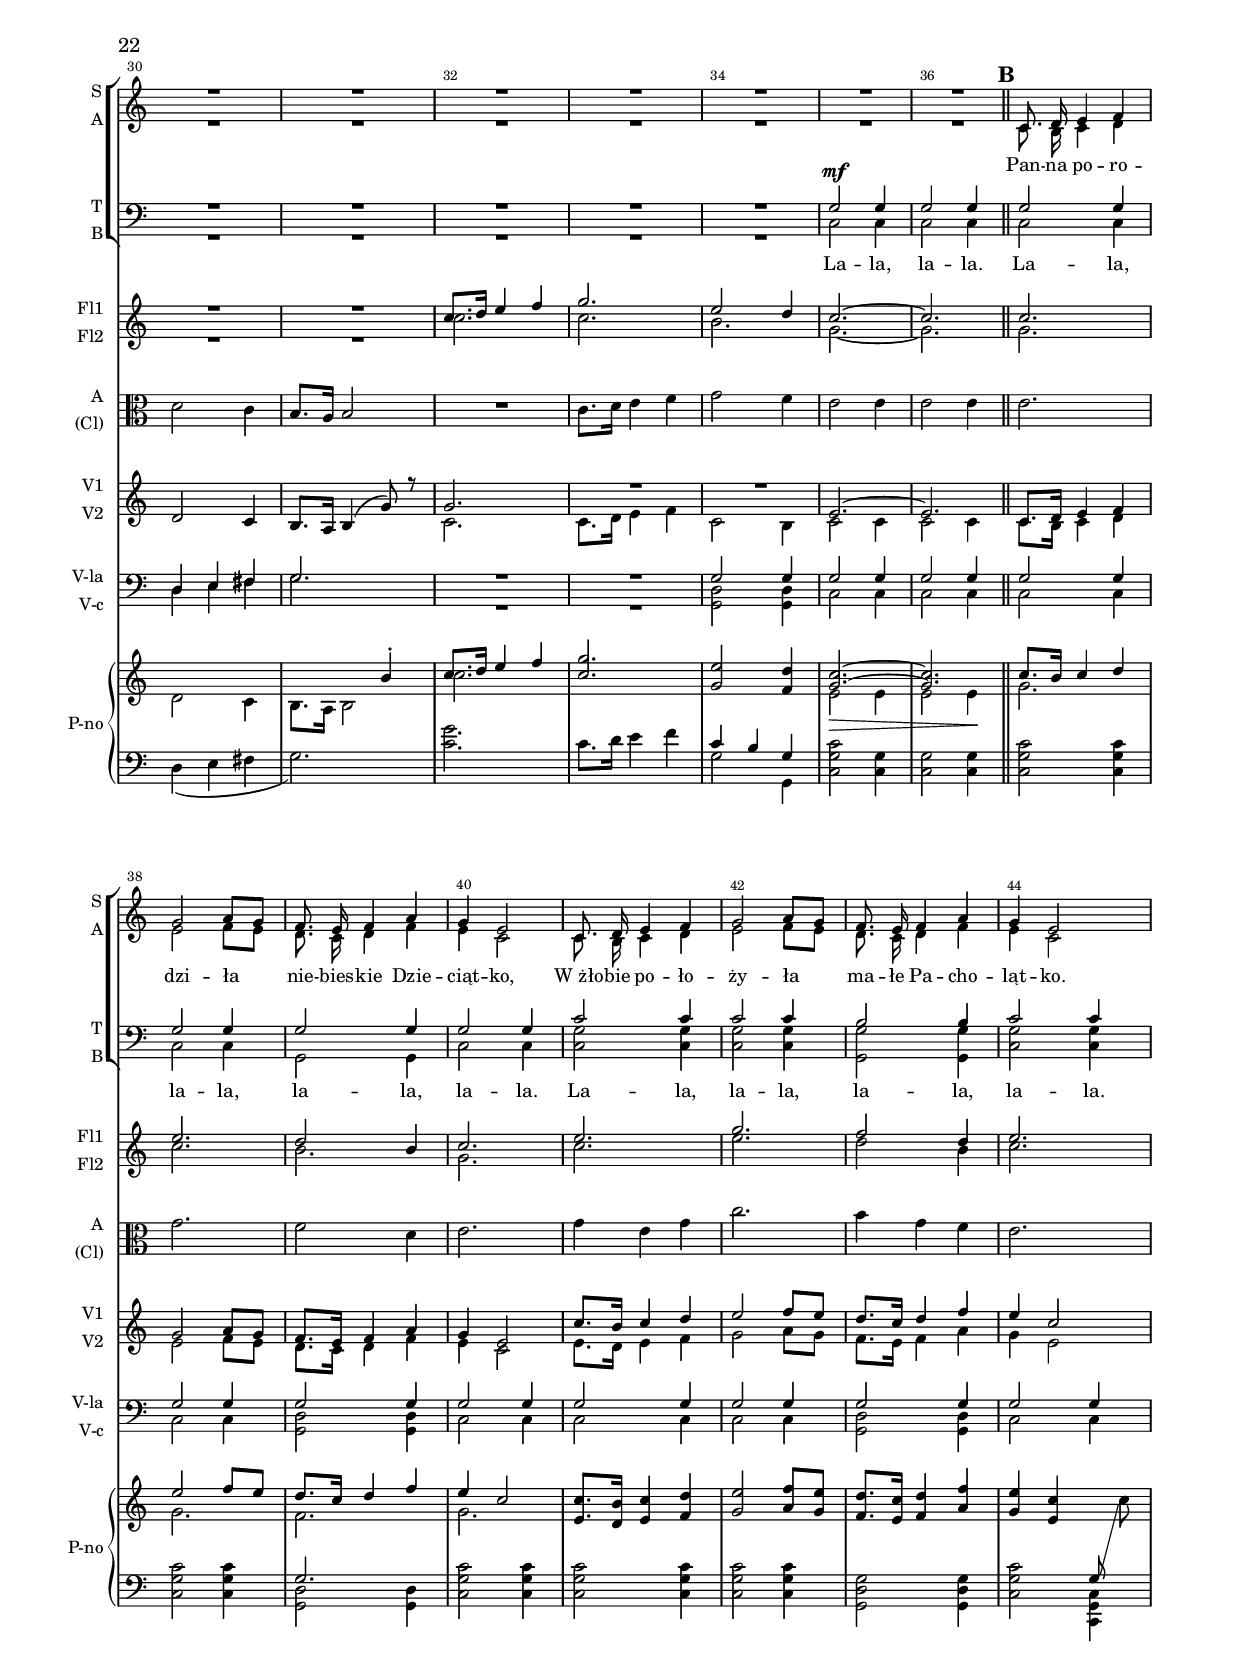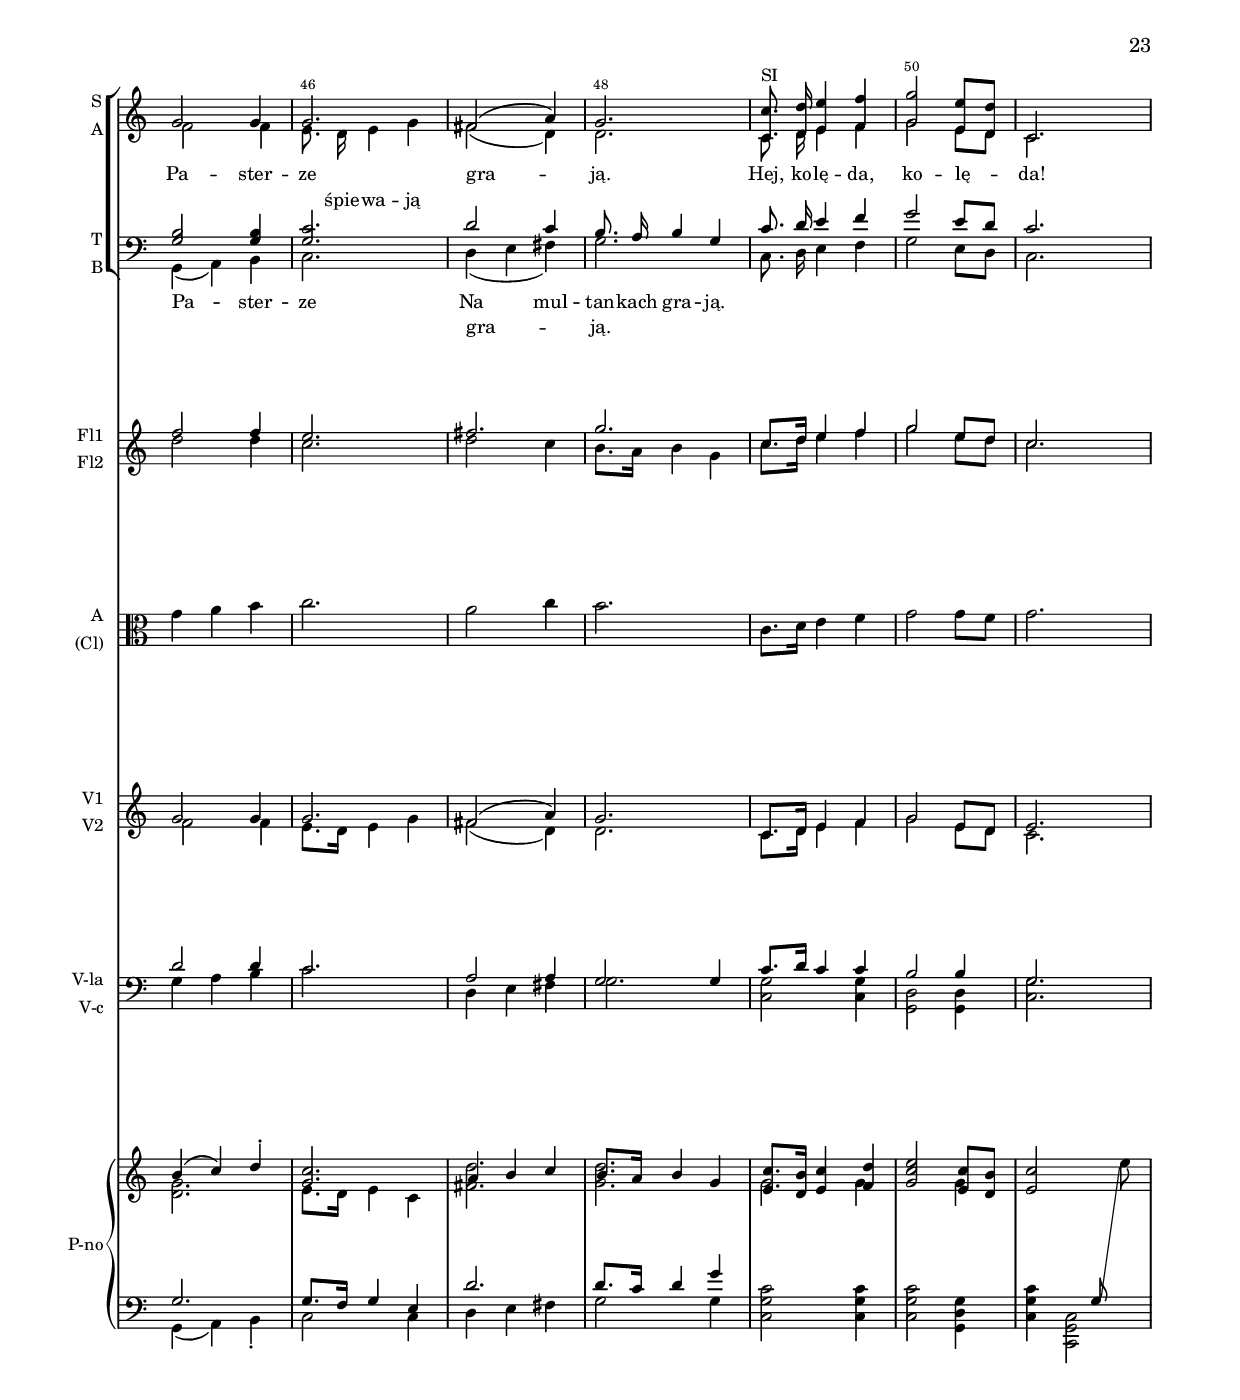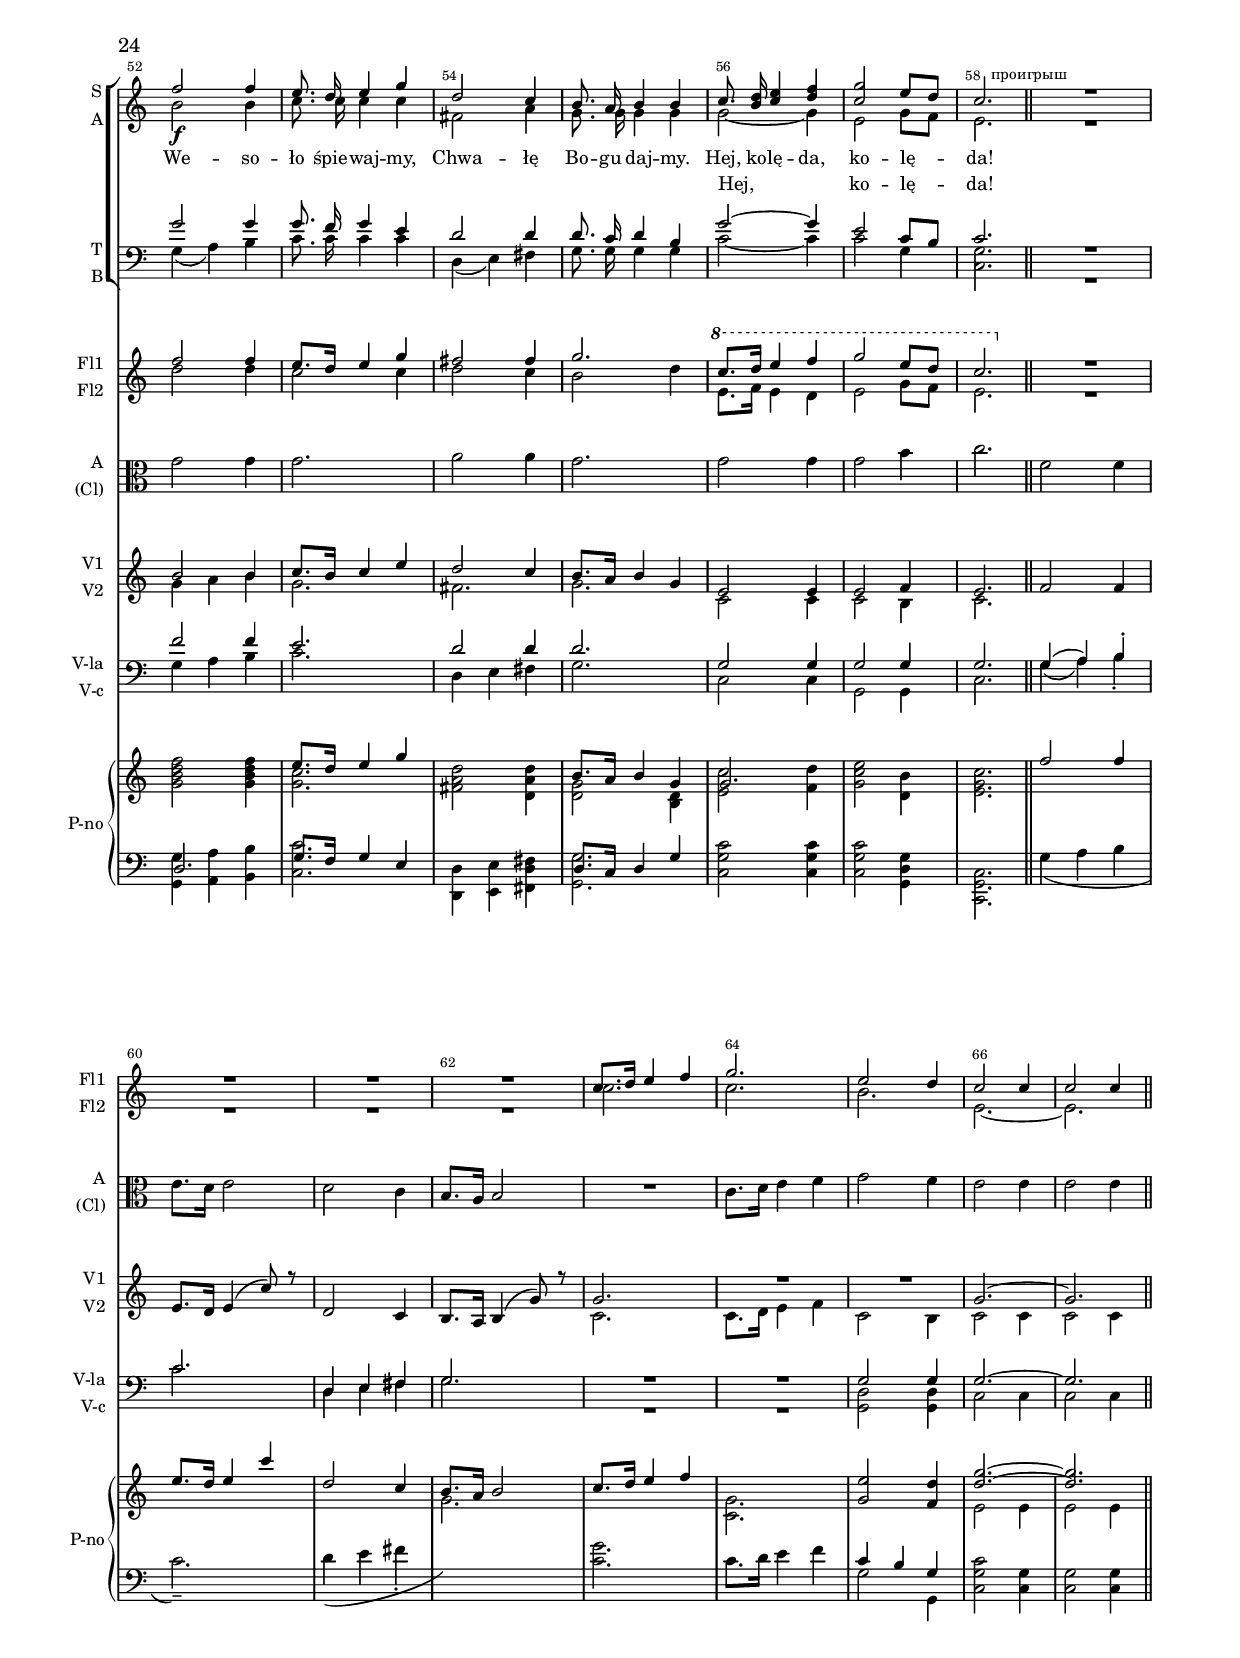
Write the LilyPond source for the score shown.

\version "2.22"

% закомментируйте строку ниже, чтобы получался pdf с навигацией

#(ly:set-option 'point-and-click #f)
#(ly:set-option 'midi-extension "mid")
#(set-default-paper-size "a4")
#(set-global-staff-size 17.8)

\header {
  title = "Hej, w Dzień Narodzenia"
  subtitle = " "
  %opus = "№ 140"
  %composer = \markup { \column { "т.: Йозеф Мор, 1816г" "м.: Франц Грубер, 1818г" }}
  %arranger = "перелож для см. хора"
  % Удалить строку версии LilyPond 
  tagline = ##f
}

\paper {
  top-margin = 10
  left-margin = 20
  right-margin = 15
  bottom-margin = 14
  indent = 15
  %ragged-bottom = ##f
}

%make visible number of every 2-nd bar
secondbar = {
  \override Score.BarNumber.break-visibility = #end-of-line-invisible
  \override Score.BarNumber.X-offset = #1
  \override Score.BarNumber.self-alignment-X = #LEFT
  \set Score.barNumberVisibility = #(every-nth-bar-number-visible 2)
}

globali = {
  \key c \major
  \time 3/4
  \secondbar
  \tempo "Легко, танцевально" 4=176
}

global = {
  \globali
  \autoBeamOff
  \override MultiMeasureRest.expand-limit = #3
  \set Score.skipBars = ##t
  \override Score.BarNumber.break-visibility = #end-of-line-invisible
  \set Score.barNumberVisibility = #(every-nth-bar-number-visible 2)
}

%use this as temporary line break
abr = { \break }

% uncommend next line when finished
abr = {}

%once hide accidental (runaround for cadenza
nat = { \once \hide Accidental }
breathes = { \once \override BreathingSign.text = \markup { \musicglyph #"scripts.tickmark" } \breathe }

toleft = \change Staff="left"
toright = \change Staff="right"

toup = { \showStaffSwitch \toright}
todown = { \hideStaffSwitch \toleft}

flute = \relative c'' {
  \globali
  c8. d16 e4-. f-. |
  g2. |
  e2 d4 |
  
  % m4
  c2 c4 |
  c2 c4 |
  c8. b16 c4 d | \abr
  e2 f8 e |
  d8. c16 d4 f |
  e c2 |
  c8. b16 c4 d |
  e2 f8 e |
  d8. c16 d4 f |
  e c2 \abr
  f4 f f |
  e2. |
  d4 d c |
  b2. |
  c8. d16 e4 f |
  g2 e8 d |
  c2. |
  f2 f4 | \abr
  e8. d16 e4 g |
  fis2 fis4 |
  g2. | % m24 finished
  
  \ottava #1 c8. d16 e4 f |
  g2 e8 d |
  c2. \ottava #0
  
  % m28
  R2.*2 \abr
  R2.*2 |
  c,8. d16 e4 f |
  g2. |
  e2 d4 | %m34 finished
  c2.~ |
  c | \abr
  
  c2. |
  e |
  d2 b4 |
  c2. |
  e |
  g | \abr
  
  f2 d4 |
  e2. |
  f2 f4 |
  e2. |
  fis |
  g | \abr
  
  c,8. d16 e4 f |
  g2 e8 d |
  c2. |
  f2 f4 |
  e8. d16 e4 g |
  fis2 fis4 |
  g2. \abr
  
  \ottava #1
  c8. d16 e4 f |
  g2 e8 d |
  c2. \ottava #0 |
  
    % m28
  R2.*2 \abr
  R2.*2 |
  c,8. d16 e4 f |
  g2. |
  e2 d4 | %m34 finished
  
  % m4
  c2 c4 |
  c2 c4 |
  c8. b16 c4 d | \abr
  e2 f8 e |
  d8. c16 d4 f |
  e c2 |
  c8. b16 c4 d |
  e2 f8 e |
  d8. c16 d4 f |
  e c2 \abr
  f4 f f |
  e2. |
  d4 d c |
  b2. |
  c8. d16 e4 f |
  g2 e8 d |
  c2. |
  f2 f4 | \abr
  e8. d16 e4 g |
  fis2 fis4 |
  g2. | % m24 finished
  
    \ottava #1
  c8. d16 e4 f |
  g2 e8 d |
  c2.\fermata \ottava #0 |
}

flutetwo = \relative c'' {
  \globali
  c2. |
  c2. |
  g2 f4 |
    
  % m4
  e2.~ |
  e |
  s2.*8
  d'4 d d |
  c2. |
  a4 a a |
  g2. |
  c8. b16 c4 d |
  e2 c8 b |
  g2. |
  d'2 d4 \abr
  c2 c4 |
  d2 c4 |
  b2 d4 | % m24 finished
  
  
  e8. f16 e4 d |
  e2 g8 f |
  e2. |
  
  % m28
  R2.*4 |
  c2. |
  c |
  b | %m34 finished
  g~ |
  g |
  
  g2. |
  c |
  b |
  g |
  c |
  e |
  d2 b4 |
  c2. |
  d2 d4 |
  c2. |
  d2 c4 |
  b8. a16 b4 g |
  c8. d16 e4 f |
  g2 e8 d |
  c2. |
  d2 d4 |
  c2 c4 |
  d2 c4 |
  b2 d4 |
  
  e8. f16 e4 d |
  e2 g8 f |
  e2.
  
   % m28
  R2.*4 |
  c2. |
  c |
  b | %m34 finished
  
   % m4
  e,2.~ |
  e |
  s2.*8
  d'4 d d |
  c2. |
  a4 a a |
  g2. |
  c8. b16 c4 d |
  e2 c8 b |
  g2. |
  d'2 d4 \abr
  c2 c4 |
  d2 c4 |
  b2 d4 | % m24 finished
  
  e8. f16 e4 d |
  e2 g8 f |
  e2. \fermata
  
}

clarinet = \relative c' {
  \globali
  R2. |
  c8. d16 e4-. f-. |
  g2 f4 |
    
  % m4
  e2 e4 |
  e2 e4 |
  c8.\mf d16 e4 f | \abr
  g2 a8 g |
  f8. e16 f4-. a-. |
  g e2 |
  e8. d16 e4 f |
  g2 a8 g |
  f8. e16 f4 a |
  g e2 | \abr
  
  g4 a b |
  c2. |
  d,4 e fis |
  g2. |
  g2 g4 |
  c2 g8 f |
  e2. |
  g2 g4 |
  g2. |
  a2 a4 |
  g2. | % m24 finished
  
  g2 g4 |
  g2 b4 |
  c2. |
  
  % m28
  f,2 f4 |
  e8. d16 e2 |
  d2 c4 |
  b8. a16 b2 |
  R2. |
  c8. d16 e4 f |
  g2 f4 | %m34 finished
  e2 e4 |
  e2 e4 |
  
  e2. |
  g |
  f2 d4 |
  e2. |
  g4 e g |
  c2. |
  b4 g f |
  e2. |
  g4 a b |
  c2. |
  a2 c4 |
  b2. |
  c,8. d16 e4 f |
  g2 g8 f |
  g2. |
  g2 g4 |
  g2. |
  a2 a4 |
  g2.
  
  g2 g4 |
  g2 b4 |
  c2. |
  
  % m28
  f,2 f4 |
  e8. d16 e2 |
  d2 c4 |
  b8. a16 b2 |
  R2. |
  c8. d16 e4 f |
  g2 f4 | %m34 finished
 
   % m4
  e2 e4 |
  e2 e4 |
  c8.\mf d16 e4 f | \abr
  g2 a8 g |
  f8. e16 f4-. a-. |
  g e2 |
  e8. d16 e4 f |
  g2 a8 g |
  f8. e16 f4 a |
  g e2 | \abr
  
  g4 a b |
  c2. |
  d,4 e fis |
  g2. |
  g2 g4 |
  c2 g8 f |
  e2. |
  g2 g4 |
  g2. |
  a2 a4 |
  g2. | % m24 finished
  
  g2 g4 |
  g2 g4 |
  g2.\fermata
}

violinone = \relative c' {
  \globali
  R2.
  R2.
  c2 b4 |
    
  % m4
  g'2.~ |
  g |
  g( |
  e) |
  f |
  g |
  c4 g c |
  e2. |
  d |
  c |
  f,2 f4 |
  e8. d16 e4 g |
  d2 c4 |
  b8. a16 b4 g' |
  c,8. d16 e4 f |
  g2 e8 d |
  c2. |
  b'2 b4 |
  c8. b16 c4 e |
  d2 c4 |
  b8.a16 b4 g | % m24 finished
  
  e2 f4 |
  e2 f4 |
  e2. |
  
  % m28
  f2 f4 |
  e8. d16 e4( c'8) r |
  d,2 c4 |
  b8. a16 b4( g'8) r |
  g2. |
  R2.*2 | %m34 finished
  e2.~ |
  e
  
  c8. d16 e4 f |
  g2 a8 g |
  f8. e16 f4 a |
  g e2 |
  c'8. b16 c4 d |
  e2 f8 e |
  d8. c16 d4 f |
  e c2 |
  g g4 |
  g2. |
  fis2( a4) |
  g2. |
  c,8. d16 e4 f |
  g2 e8 d |
  e2. |
  b'2 b4 |
  c8. b16 c4 e |
  d2 c4 |
  b8. a16 b4 g |
  
  e2 e4 |
  e2 f4 |
  e2. |
  
    % m28
  f2 f4 |
  e8. d16 e4( c'8) r |
  d,2 c4 |
  b8. a16 b4( g'8) r |
  g2. |
  R2.*2 | %m34 finished
  
    % m4
  g2.~ |
  g |
  g( |
  e) |
  f |
  g |
  c4 g c |
  e2. |
  d |
  c |
  f,2 f4 |
  e8. d16 e4 g |
  d2 c4 |
  b8. a16 b4 g' |
  c,8. d16 e4 f |
  g2 e8 d |
  c2. |
  b'2 b4 |
  c8. b16 c4 e |
  d2 c4 |
  b8.a16 b4 g | % m24 finished
  
  c,8. d16 e4 f |
  g2 g8 f |
  e2.\fermata
}

violintwo = \relative c' {
  \globali
  R2.
  R2.
  c2 b4 |
    
  % m4
  c2 c4 |
  c2 c4 |
  e2. |
  c |
  d |
  e |
  e |
  c' |
  b4 g f |
  e2.
  f2 f4 |
  e8. d16 e4 g |
  d2 c4 |
  b8. a16 b2 |
  c2 c4 |
  c2. |
  c2. |
  g'4 a b |
  g2. |
  fis2 fis4 |
  g2. |  % m24 finished
  c,2 c4 |
  c2 b4 |
  c2. |
  
  % m28
  s2.*4 |
  c2. |
  c8. d16
  e4 f |
  c2 b4 | %m34 finished
  
  c2 c4 |
  c2 c4 |
  
  c8. b16 c4 d |
  e2 f8 e |
  d8. c16 d4 f |
  e c2 |
  e8. d16 e4 f |
  g2 a8 g |
  f8. e16 f4 a |
  g e2 |
  f f4 |
  e8. d16 e4 g |
  fis2( d4) |
  d2. |
  c8. d16 e4 f |
  g2 e8 d |
  c2. |
  g'4 a b |
  g2. |
  fis |
  g |
  
  c,2 c4 |
  c2 b4 |
  c2. |
  
    % m28
  s2.*4 |
  c2. |
  c8. d16
  e4 f |
  c2 b4 | %m34 finished
  
    % m4
  c2 c4 |
  c2 c4 |
  e2. |
  c |
  d |
  e |
  e |
  c' |
  b4 g f |
  e2.
  f2 f4 |
  e8. d16 e4 g |
  d2 c4 |
  b8. a16 b2 |
  c2 c4 |
  c2. |
  c2. |
  g'4 a b |
  g2. |
  fis2 fis4 |
  g2. |  % m24 finished
  
  c,8. d16 e4 f |
  g2 e8 d |
  c2.\fermata
}

alto = \relative c' {
  \globali
  R2.
  R2. 
  g2. |
    
  % m4
  g~ |
  g |
  \repeat unfold 8 { g2 g4 }
  d'2 d4 |
  c2. |
  a2 a4 |
  g2 g4 |
  g2 g4 |
  g2 g4 |
  g2. |
  f'2 f4 |
  e2. |
  d2 d4 |
  d2. |  % m24 finished
  
  g,2 g4 |
  g2 g4 |
  g2. |
  
  % m28
  g4( a) b-. |
  c2. |
  d,4 e fis |
  g2. |
  R2. |
  R2. |
  g2 g4 | %m34 finished
  
  \repeat unfold 10 { g2 g4 }
  
  d'2 d4 |
  c2. |
  a2 a4 |
  g2 g4 |
  c8. d16 c4 c |
  b2 b4 |
  g2. |
  f'2 f4 |
  e2. |
  d2 d4 |
  d2. |
  
  g,2 g4 |
  g2 g4 |
  g2. |
  
    % m28
  g4( a) b-. |
  c2. |
  d,4 e fis |
  g2. |
  R2. |
  R2. |
  g2 g4 | %m34 finished
  
    % m4
  g2.~ |
  g |
  \repeat unfold 8 { g2 g4 }
  d'2 d4 |
  c2. |
  a2 a4 |
  g2 g4 |
  g2 g4 |
  g2 g4 |
  g2. |
  f'2 f4 |
  e2. |
  d2 d4 |
  d2. |  % m24 finished
  
  c8. d16 c4 c |
  b2 b4 |
  g2.\fermata
}


cello = \relative c {
  \globali
   R2.
   R2.
   <g d'>2 q4 |
     
  % m4
   c2 c4 |
   c2 c4 |
   <c g'>2 q4 |
   q2 q4 |
   <g d'>2 q4 |
   <c g'>2 q4 |
   q2 q4 |
   q2 q4 |
   <g d'>2 q4 |
   <c g'>2 q4 |
   g'4 a b |
   c2. |
   d,4 e fis |
   g2. |
   c,2 c4 |
   c2 g4 |
   c2. |
   g'4 a b |
   c2. |
   d,4 e fis |
   g2. | % m24 finished
   
   c,2 c4 |
   g2 g4 |
   c2. |
   
   % m28
   g'4( a) b-. |
   c2. |
   d,4 e fis |
   g2. |
   R2. |
   R2. |
   <d g,>2 q4 | %m34 finished
   
   c2 c4 |
   c2 c4 |
   
   c2 c4 |
   c2 c4 |
   <d g,>2 q4 |
   c2 c4 |
   c2 c4 |
   c2 c4 |
   <d g,>2 q4 |
   c2 c4 |
   g' a b |
   c2. |
   d,4 e fis |
   g2. |
   <g c,>2 q4 |
   <d g,>2 q4 |
   <g c,>2. |
   g4 a b |
   c2. |
   d,4 e fis |
   g2.
   
   c,2 c4 |
   g2 g4 |
   c2.
   
      % m28
   g'4( a) b-. |
   c2. |
   d,4 e fis |
   g2. |
   R2. |
   R2. |
   <d g,>2 q4 | %m34 finished
   
     % m4
   c2 c4 |
   c2 c4 |
   <c g'>2 q4 |
   q2 q4 |
   <g d'>2 q4 |
   <c g'>2 q4 |
   q2 q4 |
   q2 q4 |
   <g d'>2 q4 |
   <c g'>2 q4 |
   g'4 a b |
   c2. |
   d,4 e fis |
   g2. |
   c,2 c4 |
   c2 g4 |
   c2. |
   g'4 a b |
   c2. |
   d,4 e fis |
   g2. | % m24 finished
   
   <g c,>2 q4 |
   <d g,>2 q4 |
   c2.\fermata
}

rup = \relative c'' {
  \globali
  
  c8. d16 e4-. f-. |
  <g c,>2. |
  <e g,>2 <d f,>4 |
  
  %m4
  <c g>2.--~\> |
  q |
  g2.\!~ |
  g |
  g~ |
  g |
  \breathe c8. b16 c4 d |
  e2 f8 e |
  d8. c16 d4 f |
  e c s4 |
  <b g d>2 q4 |
  c8. b16 c4 g |
  d'2. |
  b8. a16 b4 g |
  <c g e>2 <d f,>4 |
  s2 <b g d>4( |
  <c g e>) s2 |
  <f d g,>2 q4 |
  e8. d16 e4 g |
  d2. |
  b8. a16 b4 g |
  c8. <d b>16 <e c>4 <f d> |
  <g e c>2 e8 d |
   s2. |
  \oneVoice f,2-- f4-.
  \voiceOne
  s4 e-. c'4-. |
  s2. |
  s2 b4-. |
  c8. d16 e4 f |
  <g c,>2. |
  <e g,>2 <d f,>4 |
  <c g>2.~ |
  q |
  c8. b16 c4 d |
  e2 f8 e |
  d8. c16 d4 f |
  e c2 |
  
  <c e,>8. <b d,>16 <c e,>4 <d f,> |
  <e g,>2 <f a,>8 <e g,> |
  <d f,>8. <c e,>16 <d f,>4 <f a,> |
  <e g,>4 <c e,> s |
  b4( c) d-. |
  <c g>2. |
  a4 b c |
  b8. a16 b4 g |
  <c e,>8. <b d,>16 <c e,>4 <d f,> |
  <e c g>2 <c e,>8 <b d,> |
  <c e,>2 s4 |
  s2. |
  e8. d16 e4 g |
  s2. |
  b,8. a16 b4 g |
  g2. |
  s2. |
  s2. |
  f'2 f4 |
  e8. d16 e4 c' |
  d,2 c4 |
  b8. a16 b2 |
  c8. d16 e4 f |
  s2. |
  <e g,>2 <d f,>4 |
  <d g>2.~ |
  q |
  
  c,8. <d \parenthesize b>16 <e \parenthesize c>4 <f d> |
  <g e>2 <a f>8 <g e> |
  <f d>8. <e c>16 <f d>4 <a f> |
  <g e> <e \parenthesize c>2 |
  <c' e,>8. <b d,>16 <c e,>4 <d f> |
  <e g,>2 <f a,>8 <e g> |
  <d f,>8. <c e,>16 <d f,>4 <f a,> |
  <e g,> <c e,> s |
  b c d |
  <c g>2.
  a4 b c |
  b8. a16 b4 g |
  <c c,>8. <d d,>16 <e e,>4 <f f,> |
  g2 e8 d |
  c4 s2 |
  s2. |
  e8. d16 e4 g |
  s2. |
  b,8. a16 b4 g |
  <c e,>8. <b d,>16 <c e,>4 <d f,> |
  <e c g>2 <e g,>8 <d f,> |
  <c e,>2.
}

rdown = \relative c'' {
  \globali
  c2. |
  s2.
  s2.
  e,2( e4) |
  e2 e4-. |
  <e c>2 <f d>4 |
  <e c>2 q4 |
  <d b>2 q4 |
  <e c>2 q4 |
  g2. |
  g |
  f2 g4 |
  g e 
  \autoBeamOff c8\glissando \voiceOne e' \voiceTwo \autoBeamOn
  s2. |
  <g, e>2 e4 |
  <a fis>2 <c a>4 |
  <d g,>2. |
  s2.
  <e c g>2 s4 |
  s4 \todown \voiceOne g,,4\glissando \toright  e'' \voiceTwo
  s2. |
  <c g>2.
  <c fis, d>2 <c a d,>4 |
  <g d>2 d4 |
  g2. |
  s2 <b g>4 |
  <c g e>2. |
  s2.
  e,8. d16 e2
  d2 c4 |
  b8. a16 b2 |
  c'2. |
  s2. |
  s2. |
  e,2\> e4 |
  e2 e4\! |
  
  g2.
  g |
  f |
  g |
  s |
  s |
  s |
  s2 \todown \autoBeamOff \voiceOne g,8\glissando \toright \voiceTwo c' \autoBeamOn 
  <g d>2. |
  e8. d16 e4 c |
  <fis d'>2. |
  <g d'> |
  g2 g4 |
  s2 g4 |
  s2 \todown \autoBeamOff \voiceOne g,8\glissando \toright \voiceTwo e'' \autoBeamOn
  <f d b g>2 q4 |
  <c g>2. |
  <d a fis>2 <d a d,>4 |
  <g, d>2 <d b>4 |
  <e c'>2 <f d'>4 |
  <g c e>2 <d b'>4 |
  <e g c>2.
  s
  s
  s
  s
  s
  <c g'>
  
  s
  e2 e4
  e2 e4 |
  
  s2. s s s s s s
  s2 \todown \autoBeamOff g,8\glissando \toright \voiceOne e'' \voiceTwo \autoBeamOn
  <g, d>2. |
  e8. d16 e4 c |
  <fis d'>2. |
  <g d'>
  s
  g2 g8 f |
  e4 \todown \voiceOne g,4\glissando \toright \voiceTwo e'' 
  <f d b g>2 q4 |
  <c g>2. |
  <d a fis>2 <c a d,>4 |
  <g d>2 <d b>4 |
  g2 g4 |
  
}

lup = \relative c {
  \globali
  s2.*11
  <d g>2~ q4 |
  s2.
  g
  s
  d'-.
  s2.*5
  g,2.
  s
  d
  s2.*9
  c'4 b g |
  s2.*4
  g2.
  s2.*5
  g2. |
  g8. f16 g4 e |
  d'2. |
  d8. c16 d4 g |
  s2.*3
  d,2. |
  g8. f16 g4 e |
  s2. |
  d8. c16 d4 g |
  s2.*9 
  c4 b g |
  s2.*10
  g2. |
  g8. f16 g4 e |

  d'2. |
  d8. c16 d4 b |
  s2.*3
  d,2. |
  g8. f16 g4 e |
  s2. 
  d8. c16 d4 b |
  s2.*3
}

ldown = \relative c'

{
  \globali
  <c g'>2.
  c8. d16 e4-. f-. |
  <c g>2-- <g g,>4 |
  <c g c,>2-- <g c,>4-. |
  \repeat unfold 3 { <g c,>2-- q4-. }
  <g g,>2-- q4-. |
  <g c,>2-- q4-. |
  <g c c,>2 q4 |
  q2 q4 |
  g,2 g4 |
  <c g'>2 q4 |
  g4 a b |
  <c g'>2-- q4-. |
  d4 e fis |
  <g d'>2-. q4-. |
  <c g c,>2 q4 |
  q2 <g d g,>4 |
  <c, g'>4 <c c,>2 |
  
  <g g'>4 <a a'> <b b'> |
  <c c'>2 q4 |
  <d d,>4 <e e,> <fis fis,> |
  <g g,>2 q4 |
  \ottava #-1 <c, g c,>2 q4 \ottava #0
  <c' g c,>2 <g d g,>4 |
  \ottava #-1 <g, c,>2. \ottava #0
  
  g'4( a b |
  c2.) |
  d,4( e fis |
  g2.) |
  <c g'>2. |
  c8. d16 e4 f |
  
  g,2 g,4 |
  <c g' c>2 <c g'>4 |
  q2 q4 |
  <c g' c>2 q4 |
  q2 q4 |
  <g d'>2 q4 |
  <c g' c>2 q4
  
  q2 q4 |
  q2 q4 |
  <g d' g>2 q4 |
  <c g' c>2 <c g c,>4 |
  g4( a) b-. |
  c2 c4 |
  
  d e fis |
  g2 g4 |
  <c, g' c>2 q4 |
  q2 <g d' g>4 |
  <c g' c>4 <c g c,>2 |
  
  <g g'>4 <a a'> <b b'> |
  <c c'>2. |
  <d d,>4 <e e,> <fis d fis,> |
  <g g,>2. |
  <c g c,>2 q4 |
  q2 <g d g,>4 |
  <c, g c,>2.
  
  g'4( a b |
  c2.)--
  d4( e fis-. \toright g2.)
  \toleft <g c,>2.
  c,8. d16 e4 f |
  
  g,2 g,4 |
  <c g' c>2 <c g'>4 |
  q2 q4 |
  q4 c' <c, g'> |
  q4 c' <c, g'> |
  <d g,> g <d g,> |
  <c g'> c' <c, g'>
  
  <c g'> c' <c, g'>
  <c g'> c' <c, g'>4
  <d g,> g <d g,> |
  <c g'>2. |
  g4 a b |
  c2 c4
  
  d e fis |
  g2 g4 |
  <c, g' c>2 q4 |
  q2 <g d' g>4 |
  <c g' c>4 <c g c,>2 |
  <g g'>4 <a a'> <b b'> |
  <c c'>2. |
  <d d,>4 <e e,> <fis fis,> |
  <g g,>2. |
  <c, g' c>2 q4 |
  q2 <g d' g>4 |
  <c g' c>2.
}


markss = \relative c' {
  \set Score.markFormatter = #format-mark-box-numbers
  s2.*5 \mark 1
  s2.*15 \mark \markup\small"Припев tutti"
  s2.*7 \bar "||" \mark \markup\small"проигрыш"
  s2.*9 \bar "||" \mark 2
  s2.*22 \bar "||" \mark \markup\small"проигрыш"
  s2.*9 \bar "||" \mark 3
  s2.*22 \bar "|."
}

intro = R2.*5
interverse = R2.*7
interversel = R2.*9

sopbegin = \relative c'' { R2.*12 << { c2~ c4 | e2 c8[ b] | c2. } \new Voice { \voiceFour g2~ g4 | c2 g4 | g2. } >> }
tuttisop = \relative c'' { f2 f4 | e8. d16 e4 g | d2 c4 | b8. a16 b4 b | c8. <b d>16 <c e>4 <d f> | <c g'>2 e8[ d] | c2. }
sopsecond = \relative c' {
R2.*2 | c8. d16 e4 f | g2 a8[ g] | f8. e16 f4 a | g e2 |
  c8. d16 e4 f | g2 a8[ g] | f8. e16 f4 a | g e2 |   
  g2 g4 | g2. | fis2( a4) | g2. | <c, c'>8.^"SI" <d d'>16 <e e'>4 <f f'> | <g g'>2 <e e'>8[ <d d'>] | c2.
}
sopthird = \relative c' {  
  c8. d16 e4 f | g2 a8[ g] | f8. e16 f4 a | g e2 |
  c'8. b16 c4 d | e2 f8[ e] | d8. c16 d4 f | e c2 |
  f2 f4 | e8. d16 e4 g | d2\p c4 | b8. a16 b4 g | c8.\f <b d>16 <c e>4 <d f> | <e g>2 e8[ d] | c2.
  
  f2\f f4 | e8. d16 e4 g | d2 c4 | b8. a16 b4 g | c8. d16 e4 f g2 e8[ d] c2.\fermata
}

altbegin = \relative c' 
{
  c8.\mf d16 e4 f | g2 a8[ g] | f8. e16 f4 a | g e2 |
  c8. d16 e4 f | g2 a8[ g] | f8. e16 f4 a | g e2 |
  f2 f4 | e8. d16 e4 g | d2 c4 | b8. a16 b4 g | c8. d16 e4 f | g2 e8[ d] | <c e>2.
}

tuttialt = \relative c' { b'2\f b4 | c8. c16 c4 c | fis,2 a4 | g8. g16 g4 g | g2~ g4 | e2 g8[ f] | e2. }

altsecond = \relative c' {
R2.*2 | c8. b16 c4 d | e2 f8[ e] | d8. c16 d4 f | e c2 |
  c8. b16 c4 d | e2 f8[ e] | d8. c16 d4 f | e c2 |
  
  f2 f4 | e8. d16 e4 g | fis2( d4) | d2. | c8. d16 e4 f | g2 e8[ d] | c2.
}
altthird = \relative c' {
  
  c8. b16 c4 d | e2 f8[ e] | d8. c16 d4 f | e c2 | 
  e8. d16 e4 f | g2 a8[ g] f8. e16 f4 a | g e2 |
  b' b4 | g8. g16 g4 g | a2 a4 | g8. g16 g4 g |
  g8. g16 g4 g | g2 g8[ f] e2.
  
  b'2 b4 | c8. c16 c4 c | fis,2 a4 | g8. g16 g4 g | c,8. d16 e4 f g2 g8[ f] e2.}



tuttitenor = \relative c'' { g2 g4 | g8. f16 g4 e | d2 d4 | d8. c16 d4 b | g'2~ g4 | e2 c8[ b] c2. }
tenorsecond = \relative c' {
  \dynamicUp
  g2\mf g4 | g2 g4 | g2 g4 | g2 g4 | g2 g4 | g2 g4
  c2 c4 | c2 c4  b2 b4 | c2 c4 |
  
  <g b>2 q4 | <g c>2. | d'2 c4 | b8. a16 b4 g | c8. d16 e4 f | g2 e8[ d] | c2.
}
tenorthird = \relative c' {
  
  g8. g16 g4 g | g2 g4 | g8. g16 g4 g | g g2 | 
  c8. c16 c4 c | c2 c4 | b8. b16 b4 b | c c2 | 
  d d4 | c8. c16 c4 e | d2\p d4 | d8. c16 d4 b |
  c8.\f c16 c4 c | c2 c8[ b] g2.
  
  g'2\f g4 | g8. f16 g4 e | d2 d4 | d8. c16 d4 b | c8. d16 e4 f | g2 c,8[ b] c2.
}



tuttibass = \relative c' { g4( a) b | c8. c16 c4 c | d,4( e) fis | g8. g16 g4 g | c2~ c4 | c2 g4 | <c, g'>2. }
basssecond = \relative c {
  c2 c4 | c2 c4 | c2 c4 | c2 c4 | g2 g4 | c2 c4 |
    <c g'>2 q4 | q2 q4 | <g g'>2 q4 | <c g'>2 q4 |
    
    g4( a) b | c2. | d4( e fis) | g2.
    c,8. d16 e4 f | g2 e8[ d] c2.
}
bassthird = \relative c {
    
    c8. c16 c4 c | c2 c4 | g8. g16 g4 g | c c2 | 
    <c g'>8. q16 q4 q | q2 q4 | <g g'>8. q16 q4 q | <c g'>4 q2 |
    g' g4 g8. g16 g4 g | fis2 fis4 | g8. g16 g4 g |
    c,8. c16 c4 c | c2 g4 | c2.
    
    g'4( a) b | c8. c16 c4 c | d,4( e) fis | g8. g16 g4 g | c,8. d16  e4 f g2 g,4 c2.\fermata
}

% all text in russian
versesopintro = \lyricmode {
  Хэй, __ ко -- \markup{ "л'э"\super"н"} -- да!
}

versesoptutti  = \lyricmode {
    Вэ -- со -- ўо щп'е -- вай -- мы хва -- \markup{ "ўэ"\super"н"} Бо -- гу дай -- мы. Хэй, ко -- \markup{ "л'э"\super"н"} -- да,  ко -- \markup{ "л'э"\super"н"} -- да!   
}

versesopsecond = \lyricmode { 

  Пан -- на по -- ро -- дж'и -- ўа н'е -- б'ес -- к'е Дж'е -- \markup{"ч'ӧ"\super"н""т"} -- ко
  В_жўо -- б'е по -- ўо -- жы -- ўа ма -- ўэ Па -- хо -- \markup{"л'ӧ"\super"н""т"} -- ко
  
  Па -- стэ -- жэ гра -- йон. 
  Хэй, ко -- \markup{ "л'э"\super"н"} -- да,
  ко -- \markup{ "л'э"\super"н"} -- да! 
}

versesopthird = \lyricmode {
  Ско -- ро па -- сту -- шко -- в'е о тым у -- сўы -- шэ -- л'и.
  За раз до Бэт -- л'э -- йем чым \markup{ "прэ"\super"н"} -- дзэй -- б'я -- жэ -- л'и.
  Ви -- та -- йён Дж'е -- \markup{"ч'ӧ"\super"н""т"} -- ко Ма -- ўэ Па -- хо --  \markup{"л'ӧ"\super"н""т"} -- ко
  
  Хэй, ко -- \markup{ "л'э"\super"н"} -- да, ко -- \markup{ "л'э"\super"н"} -- да!
  
  
  Вэ -- со -- ўо щп'е -- вай -- мы хва -- \markup{ "ўэ"\super"н"} Бо -- гу дай -- мы. Хэй, ко -- \markup{ "л'э"\super"н"} -- да, 
  ко -- \markup{ "л'э"\super"н"} -- да!
}

versealtintro = \lyricmode {
  Хэй, в_Дж'ень на -- ро -- дзэ -- н'а __ Сы -- на Йе -- ды -- нэ -- го
  Ой -- ца Пше -- дв'е -- чнэ -- го, __ Бо -- га Пра -- вдж'и -- вэ -- го
  Вэ -- со -- ўа щп'е -- вай -- мы хва -- \markup{ "ўэ"\super"н"} Бо -- гу дай -- мы. Хэй, ко -- \markup{ "л'э"\super"н"} -- да, 
  ко -- \markup{ "л'э"\super"н"} -- да!
}
versealttutti = \lyricmode {
    \repeat unfold 12 \skip 1
    Хэй, __ ко -- \markup{ "л'э"\super"н"} -- да!
}
versealtsecond = \lyricmode {
  \repeat unfold 27 \skip 1 
   щп'е -- ва -- \markup{ "йо"\super"н"}
   \repeat unfold 9 \skip 1
}

versetenors = \lyricmode {
   \repeat unfold 38 \skip 1 
   \set associatedVoice = "bass"
   \skip 1
   гра -- йон.
}

versetenor = \lyricmode {
   \repeat unfold 38 \skip 1 
   \set associatedVoice = "bass"
   \skip 1
   гра -- йон.
}

versebassecond=\lyricmode {  
 Ла -- ла, ла -- ла. Ла -- ла, ла -- ла, ла -- ла, ла -- ла.
  Ла -- ла, ла -- ла, ла -- ла, ла -- ла.
  Па -- стэ -- \set associatedVoice = "tenor"  % must be set one syllable early 
  жэ На муль -- тан -- ках гра -- йон. \repeat unfold 7 \skip 1
  }
  
versebasstutti=\lyricmode { \repeat unfold 16 \skip 1 }

versebasssecond=\lyricmode { }

% all text in polish
versesopintrop = \lyricmode {
  Hej, __ ko -- lę -- da!
}

versesoptuttip  = \lyricmode {
    We -- so -- ło śpie -- waj -- my, Chwa -- łę Bo -- gu daj -- my. Hej, ko -- lę -- da, ko -- lę -- da! 
}

versesopsecondp = \lyricmode { 
  Pan -- na po -- ro -- dzi -- ła nie -- bies -- kie Dzie -- ciąt -- ko,
  W_żło -- bie po -- ło -- ży -- ła ma -- łe Pa -- cho -- ląt -- ko.
  
  Pa -- ster -- ze gra -- ją.
  Hej, ko -- lę -- da,
  ko -- lę -- da!
}

versesopthirdp = \lyricmode {
  Sko -- ro pa -- stu -- szko -- wie o tym u -- sły -- sze -- li,
  Za -- raz do Be -- tle -- jem czym prę -- dzej bie -- że -- li.
  Wi -- ta -- ją Dzie -- cią -- tko, Ma -- łe Pa -- cho -- lą -- tko.

  Hej, ko -- lę -- da,
  ko -- lę -- da!
  
  We -- so -- ło śpie -- waj -- my,
  Chwa -- łę Bo -- gu daj -- my.
  Hej, ko -- lę -- da,
  ko -- lę -- da!
}
  
versealtintrop = \lyricmode {
  Hej, w_dzień na -- ro -- dze -- nia Sy -- na je -- dy -- ne -- go
  Oj -- ca prze -- dwie -- czne -- go, Bo -- ga praw -- dzi -- we -- go
  We -- so -- ło śpie -- waj -- my,
  Chwa -- łę Bo -- gu daj -- my.
  Hej, ko -- lę -- da, ko -- lę -- da!
}

versealttuttip = \lyricmode {
    \repeat unfold 12 \skip 1
    Hej, ko -- lę -- da!
}
versealtsecondp = \lyricmode {
  \repeat unfold 27 \skip 1 
   śpie -- wa -- ją
   \repeat unfold 9 \skip 1
}

versetenors = \lyricmode {
   \repeat unfold 38 \skip 1 
   \set associatedVoice = "bass"
   \skip 1
   gra -- ją.
}

versetenor = \lyricmode {
   \repeat unfold 38 \skip 1 
   \set associatedVoice = "bass"
   \skip 1
   gra -- ją.
}

versebassecondp=\lyricmode {  
  La -- la, la -- la. La -- la, la -- la, la -- la, la -- la.
  La -- la, la -- la, la -- la, la -- la.
  Pa -- ster --  \set associatedVoice = "tenor"  % must be set one syllable early 
  ze Na mul -- tan -- kach gra -- ją. \repeat unfold 7 \skip 1
  }
  
versebasstuttip=\lyricmode { \repeat unfold 16 \skip 1 }

versebasssecondp=\lyricmode { }

% text compilation default
versesop = \lyricmode {
  \versesopintro
  \versesoptutti
  \versesopsecond
  \versesoptutti
  \versesopthird     
}

versealt = \lyricmode {
  \versealtintro
  \versealttutti
  \versealtsecond 
  \versealttutti
}

versebass=\lyricmode { 
  \versebasstutti
  \versebassecond
  \versebasstutti
}

% text compilation polish

versesop = \lyricmode {
  \versesopintrop
  \versesoptuttip
  \versesopsecondp
  \versesoptuttip
  \versesopthirdp    
}

versealt = \lyricmode {
  \versealtintrop
  \versealttuttip
  \versealtsecondp 
  \versealttuttip
}

versebass=\lyricmode { 
  \versebasstuttip
  \versebassecondp
  \versebasstuttip
}

brr = {\break}
brr = {}
markschoirfull = \relative c' {
  s2.*5 \set Score.markFormatter = #format-mark-box-numbers \mark 1
  s2.*4 \brr
  s2.*4 \break
  s2.*7 \bar "||" \brr
  s2.*7 \bar "||" \break
  s2.*9 \bar "||" 
  \set Score.markFormatter = #format-mark-box-numbers \mark 2 s2.*4 \brr
  s2.*5 \brr
  s2.*6 \bar "||" \brr
  s2.*7
  s2.*9 \bar "||" \set Score.markFormatter = #format-mark-box-numbers \mark 3
  s2.*5 \brr
  s2.*5 \brr
  s2.*5 \bar "||" \brr
  s2.*7 \bar "|."
}

sopvoices = \relative c'' {
  \global  
  \change Staff="sisii"
  \intro
  \sopbegin
  \change Staff="sa"
  \tuttisop
  \interverse
  \sopsecond
  \interversel
  \sopthird
}

altvoices = \relative c' {
  \global  
  \change Staff="asii" \oneVoice 
  \intro
  \altbegin 
  \change Staff="sa" \voiceTwo 
  \tuttialt 
  \interverse
  \altsecond
  \interversel
  \altthird
}

sopvoicesf = \relative c'' {
  \global  
  \change Staff="sisii"
  \intro
  \sopbegin
  \change Staff="sa"
  \tuttisop
  \interverse
  \sopsecond
  \tuttisop
  \interversel
  \sopthird
}

altvoicesf = \relative c' {
  \global  
  \change Staff="asii" \oneVoice 
  \intro
  \altbegin 
  \change Staff="sa" \voiceTwo 
  \tuttialt 
  \interverse
  \altsecond
  \tuttialt
  \interversel
  \altthird
}

tenorvoices = \relative c'' {
  \global
  \intro
  R2.*15
  \tuttitenor
  \interverse
  \tenorsecond
  \interversel
  \tenorthird
}

bassvoices = \relative c' {
    \global
    \intro
    R2.*15
    \tuttibass
    \interverse
    \basssecond   
    \interversel
    \bassthird   
}


sopvoice = \relative c'' {
  \global  
  \intro
  \sopbegin
  \tuttisop
  \interverse
  \sopsecond
  \tuttisop
  \interversel
  \sopthird
}

altvoice = \relative c' {
  \global  
  \intro
  \altbegin
  \tuttialt 
  \interverse
  \altsecond
  \tuttialt 
  \interversel
  \altthird
}

tenorvoice = \relative c'' {
  \global
  \intro
  R2.*15
  \tuttitenor
  \interverse
  \tenorsecond
  \tuttitenor
  \interversel
  \tenorthird
}

bassvoice = \relative c' {
    \global
    \intro
    R2.*15
    \tuttibass
    \interverse
    \basssecond
    \tuttibass
    \interversel
    \bassthird   
}

  
  choirSoloPartFull = \new ChoirStaff
<<
    \new Staff = #"sisii" \with {
      shortInstrumentName = \markup { \column { "SI" "SII"  } }
      midiInstrument = "voice oohs"
    } s2.*15
    
    \new Staff = #"sa" \with {
      shortInstrumentName = \markup { \column { "S" "A"  } }
      midiInstrument = "voice oohs"
    } <<
      \new Voice  = "soprano"  { \voiceOne \sopvoicesf }
      \new Voice = "alto" { \voiceTwo \altvoicesf }
    >>
    
    \new Lyrics = "soprano"
    
     \new Staff = #"asii" \with {
      shortInstrumentName = "A"
      instrumentName = \markup { \column { "A" "(SII)"  } }
      midiInstrument = "voice oohs"
    } \markschoirfull
    \new Lyrics = "alto"
    
    \new Staff \with {
      shortInstrumentName = \markup { \column { "T" "B" } }
      midiInstrument = "voice oohs"
    } <<
        \new Voice = "tenor" { \voiceOne \clef bass \tenorvoice }
        \new Voice = "bass" {  \voiceTwo \bassvoice }
    >>
    \new Lyrics = "tenor "
    \new Lyrics = "bass"
    
     %lyrics
     \context Lyrics = "soprano" { \lyricsto "soprano" { \versesop }}
     \context Lyrics = "alto" { \lyricsto "alto" {\versealt }}
     \context Lyrics = "tenor" { \lyricsto "tenor" { \versetenor }}
     \context Lyrics = "bass" { \lyricsto "bass" { \versebass }}
  >>
  
choirPart = \new ChoirStaff
<< 
    \new Staff = #"sa" \with {
      instrumentName = \markup { \column { "S" "A"  } }
      shortInstrumentName = \markup { \column { "S" "A"  } }
      midiInstrument = "voice oohs"
    } <<
      \new Voice  = "soprano"  { \voiceOne \sopvoice }
      \new Voice = "alto" { \voiceTwo \altvoice }
    >>
    
    \new Lyrics = "soprano"
    \new Lyrics = "alto"
    
    \new Staff \with {
      instrumentName = \markup { \column { "T" "B" } }
      shortInstrumentName = \markup { \column { "T" "B" } }
      midiInstrument = "voice oohs"
    } <<
        \new Voice = "tenor" { \voiceOne \clef bass \tenorvoice }
        \new Voice = "bass" {  \voiceTwo \bassvoice }
    >>
    \new Lyrics = "tenor "
    \new Lyrics = "bass"
    
     %lyrics
     \context Lyrics = "soprano" { \lyricsto "soprano" { \versesop }}
     \context Lyrics = "alto" { \lyricsto "alto" {\versealt }}
     \context Lyrics = "tenor" { \lyricsto "tenor" { \versetenor }}
     \context Lyrics = "bass" { \lyricsto "bass" { \versebass }}
  >>
  
flutePartI = \new Staff \with {
  instrumentName = "Flute 1"
  shortInstrumentName = "Fl1"
  midiInstrument = "flute"
} <<
     \oneVoice \flute
  >>
  
flutePartII = \new Staff \with {
  instrumentName = "Flute 2"
  shortInstrumentName = "Fl2"
  midiInstrument = "flute"
} <<
     \oneVoice \flutetwo
  >>
  
flutePartS = 
<<
  \flutePartI
  \flutePartII
>>
  
flutePart = \new Staff \with {
  instrumentName = "Flute"
  shortInstrumentName = \markup \right-column { "Fl1" "Fl2" }
  midiInstrument = "flute"
} <<
     \new Voice { \voiceOne \flute }
     \new Voice { \voiceTwo \flutetwo }
  >>
  
clarinetPart = \new Staff \with {
  instrumentName = \markup { \right-column { "Clarinet" \line { "in B" \smaller \flat } } }
  shortInstrumentName = \markup { Cl B\smaller\flat }
  midiInstrument = "clarinet"
} <<
     \oneVoice \clarinet
  >>

AltPart = \new Staff \with {
  instrumentName = \markup { \right-column { "Alt" \line { "(Clarinet)" \smaller \flat } } }
  shortInstrumentName = \markup { \right-column { "A" \line { "(Cl)" } }}
  midiInstrument = "viola"
} <<
     \clef alto \oneVoice \clarinet
  >>
  
clarinetPartB = \new Staff \with {
  instrumentName = \markup { \right-column { "Clarinet" \line { "in B" \smaller \flat } } }
  shortInstrumentName = \markup { Cl B\smaller\flat }
  midiInstrument = "clarinet"
} <<
     \transpose c d { \oneVoice \clarinet }
  >>

violiniPartOne = \new Staff \with {
  instrumentName = "Violin 1"
  shortInstrumentName = "V1"
  midiInstrument = "violin"
} <<
     \oneVoice \violinone
  >>
  
violiniPartTwo = \new Staff \with {
  instrumentName = "Violin 2"
  shortInstrumentName = "V2"
  midiInstrument = "violin"
} <<
     \oneVoice \violintwo
  >>

violiniPartS = <<
  \violiniPartOne
  \violiniPartTwo
>>

violiniPart = \new Staff \with {
  instrumentName = "Violini"
  shortInstrumentName = \markup \right-column { "V1" "V2" }
  midiInstrument = "violin"
} <<
  
     \new Voice { \voiceOne \violinone }
     \new Voice { \voiceTwo \violintwo }
  >>

altoPartS = \new Staff \with {
  instrumentName = "Viola"
  shortInstrumentName = "V-la"
  midiInstrument = "viola"
} <<
     \clef alto \oneVoice \alto
  >>
  
celloPartS = \new Staff \with {
  instrumentName = "Cello"
  shortInstrumentName = "V-c"
  midiInstrument = "cello"
} <<
     \clef bass \oneVoice \cello
  >>
  
altoPart = \new Staff \with {
  instrumentName = \markup \right-column { "Viola" "Cello" }
  shortInstrumentName = \markup \right-column { "V-la" "V-c" }
  midiInstrument = "viola"
} <<
  
     \new Voice { \clef bass \voiceOne \alto }
     \new Voice { \clef bass \voiceTwo \cello }
  >>
  
right = \relative c' {
  \global
  << \rup \\ \rdown >>
}

left = \relative c {
  \global
  << \lup \\ \ldown >>
}  

pianoPart = \new PianoStaff \with {
  instrumentName = "Piano"
  shortInstrumentName = "P-no"
  midiInstrument = "acoustic grand"
} <<
  \new Staff = "right"  \right
  \new Staff = "left"  { \clef bass \left }
>>


\bookpart {
  \header { piece = "Choir" }
  \score {
    %  \transpose c bes {
    <<
    \choirSoloPartFull
    >>
    %  }  % transposeµ
    \layout { 
      \context {
        \Score
      }
      \context {
        \Staff
        \accidentalStyle modern-voice-cautionary
        \RemoveAllEmptyStaves
      }
    }
  }
}


\bookpart {
  \header { piece = "Piano" }
  \score {
    %  \transpose c bes {
    <<
    \markss  
    \pianoPart
    >>
    %  }  % transposeµ
    \layout { 
      \context {
        \Score
      }
      \context {
        \Staff
        \accidentalStyle modern-voice-cautionary
        \RemoveAllEmptyStaves
      }
    }
  }
}




\bookpart {
  \header { piece = "Flutes" }
  \score {
    %  \transpose c bes {
    <<
      \set Score.skipBars = ##t
      \markss
      \flutePartS
    >>
    %  }  % transposeµ
    \layout { 
      \context {
        \Score
      }
      \context {
        \Staff
        \accidentalStyle modern-voice-cautionary
        \RemoveAllEmptyStaves
      }
    }
  }
}

\bookpart {
  \paper {
  bottom-margin = 64
  ragged-last-bottom = ##f
}
%  \header { piece = "Clarinet in B, Viola" }
   \header { piece = "Alt" }
  \score {
    %  \transpose c bes {
    <<
      \set Score.skipBars = ##t
      \markss
%      \clarinetPartB
      \AltPart
 %     \altoPartS
    >>
    %  }  % transposeµ
    \layout { 
      \context {
        \Score
      }
      \context {
        \Staff
        \accidentalStyle modern-voice-cautionary
        \RemoveAllEmptyStaves
      }
    }
  }
}

\bookpart {
    \paper {
  bottom-margin = 64
  ragged-last-bottom = ##f
}
%  \header { piece = "Clarinet in B, Viola" }
   \header { piece = "Viola" }
  \score {
    %  \transpose c bes {
    <<
      \set Score.skipBars = ##t
      \markss
%      \clarinetPartB
%      \AltPart
      \altoPartS
    >>
    %  }  % transposeµ
    \layout { 
      \context {
        \Score
      }
      \context {
        \Staff
        \accidentalStyle modern-voice-cautionary
        \RemoveAllEmptyStaves
      }
    }
  }
}

\bookpart {
  \header { piece = "Violini" }
  \score {
    %  \transpose c bes {
    <<
      \set Score.skipBars = ##t
      \markss
      \violiniPartS
    >>
    %  }  % transposeµ
    \layout { 
      \context {
        \Score
      }
      \context {
        \Staff
        \accidentalStyle modern-voice-cautionary
        \RemoveAllEmptyStaves
      }
    }
  }
}

\bookpart {
    \paper {
  bottom-margin = 64
  ragged-last-bottom = ##f
}
  \header { piece = "Cello" }
  \score {
    %  \transpose c bes {
    <<
      \set Score.skipBars = ##t
      \markss
      \celloPartS
    >>
    %  }  % transposeµ
    \layout { 
      \context {
        \Score
      }
      \context {
        \Staff
        \accidentalStyle modern-voice-cautionary
        \RemoveAllEmptyStaves
      }
    }
  }
}


\bookpart {
  \header { piece = "Piano + Choir" }
  \score {
    %  \transpose c bes {
    <<
      \set Score.skipBars = ##t
      \markss
      \choirPart 
      \pianoPart
    >>
    %  }  % transposeµ
    \layout { 
      \context {
        \Score
      }
      \context {
        \Staff
        \accidentalStyle modern-voice-cautionary
        \RemoveAllEmptyStaves
      }
    }
  }
}


\bookpart {
  \header { piece = "Instruments" }
  \score {
    %  \transpose c bes {
    <<
    \markss
    \flutePart
    \AltPart
    \violiniPart
    \altoPart
    \pianoPart      
    >>
    %  }  % transposeµ
    \layout { 
      \context {
        \Score
      }
      \context {
        \Staff
        \accidentalStyle modern-voice-cautionary
        \RemoveAllEmptyStaves
      }
    }
  }
}

\bookpart {
  \header { piece = "Conductor" }
  \score {
    %  \transpose c bes {
    <<
      \set Score.skipBars = ##t
      \markss
      \choirPart 
      \flutePart
      \AltPart
      \violiniPart
      \altoPart
      \pianoPart
    >>
    %  }  % transposeµ
    \layout { 
       #(layout-set-staff-size 15)
      \context {
        \Score
      }
      \context {
        \Staff
        \accidentalStyle modern-voice-cautionary
        \RemoveAllEmptyStaves
      }
    }
  }
}


\include "articulate.ly"

% midi output
\bookpart {
  \score {
    \unfoldRepeats \articulate
    %  \transpose c bes {
    <<
      \markss
      \choirPart 
      \flutePart
      \AltPart
      \violiniPart
      \altoPart
      \pianoPart
    >>
    %  }  % transposeµ
    \midi {
      \tempo 4=160
    }
  }
}

